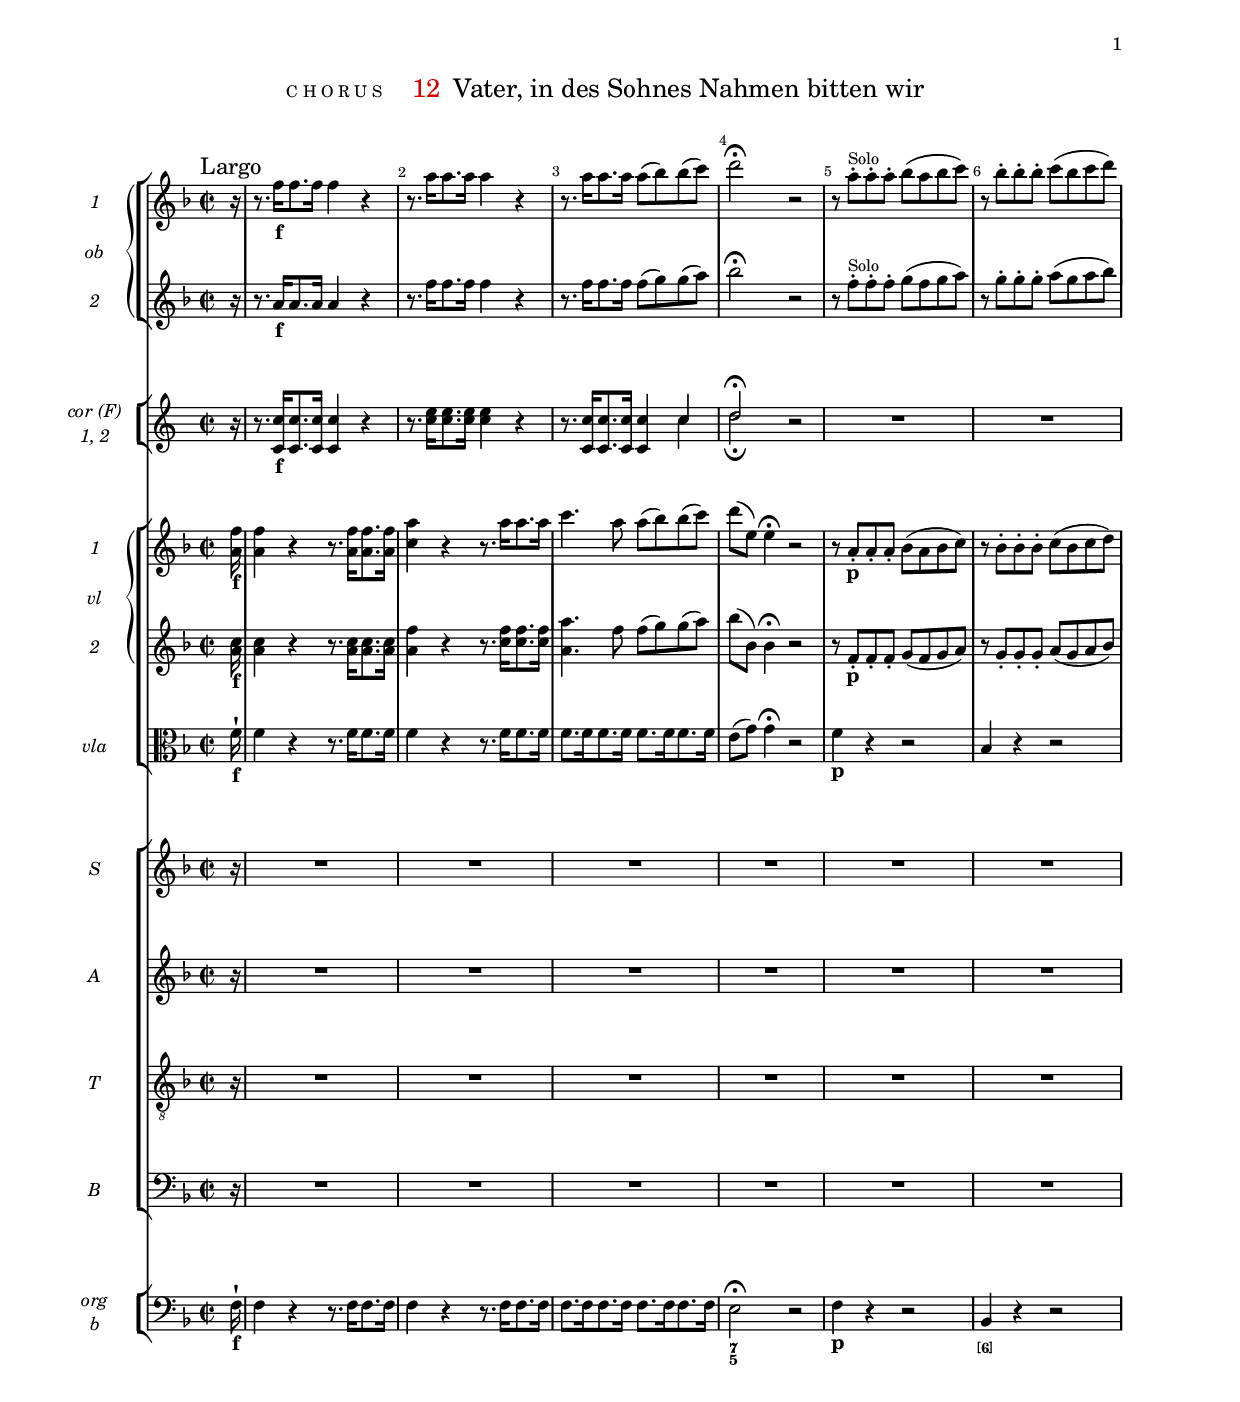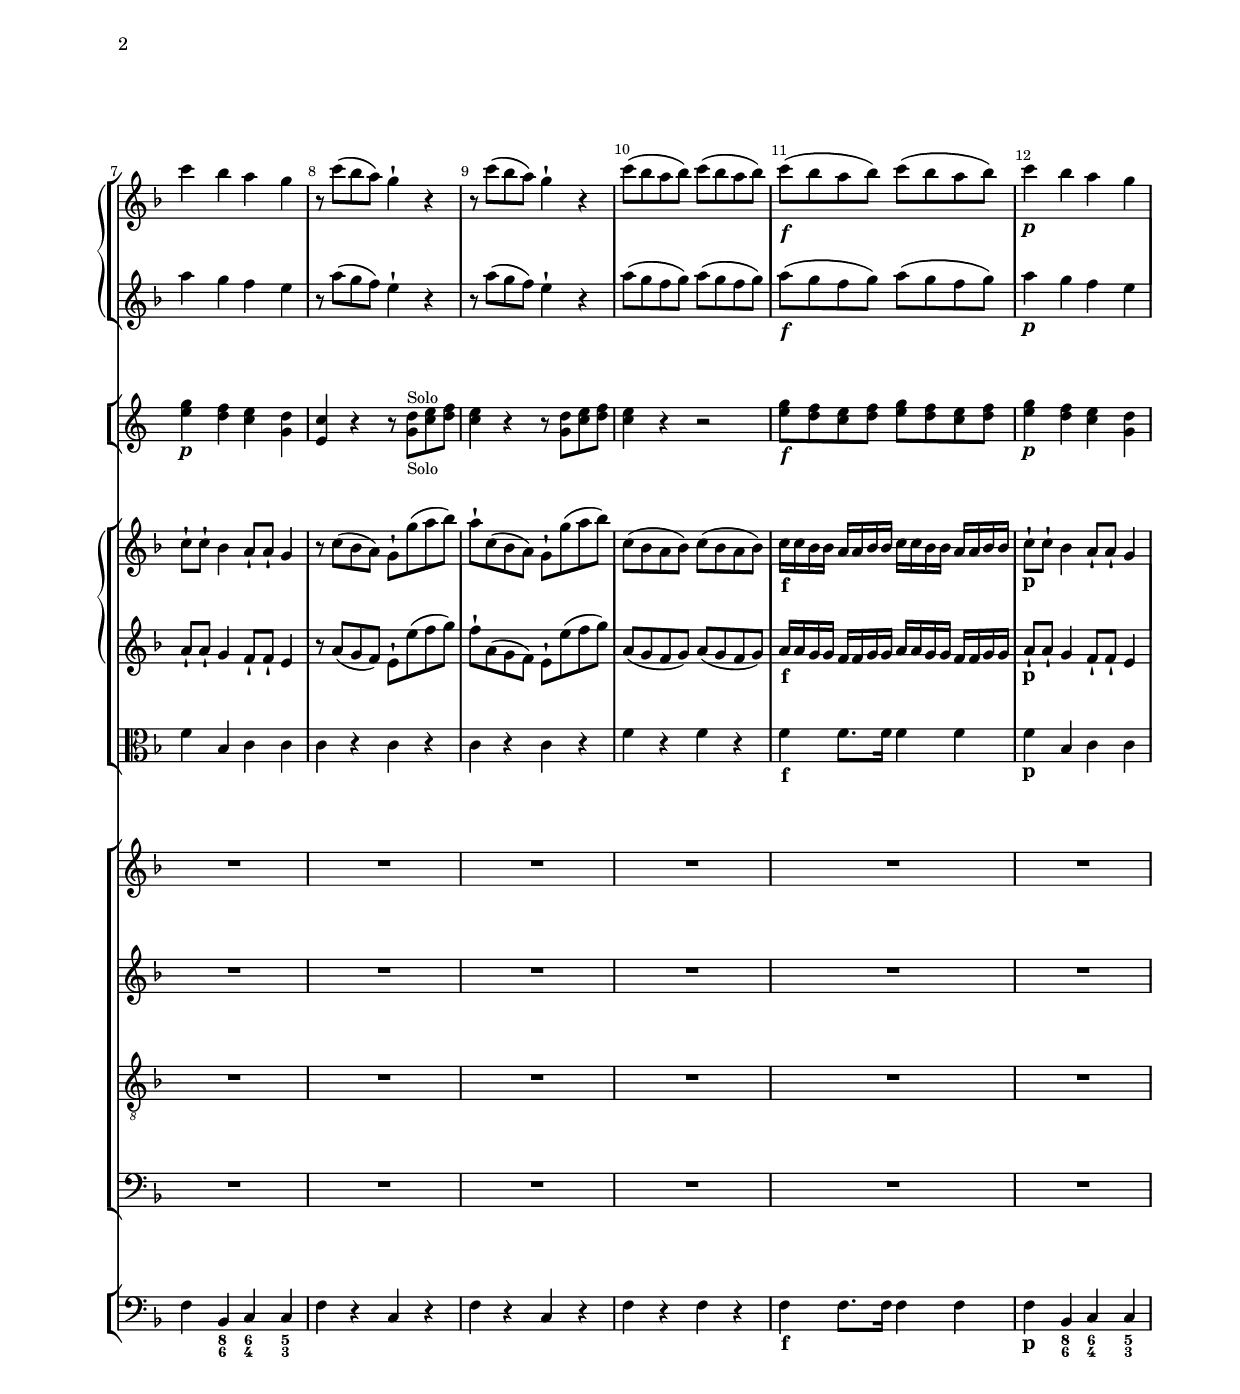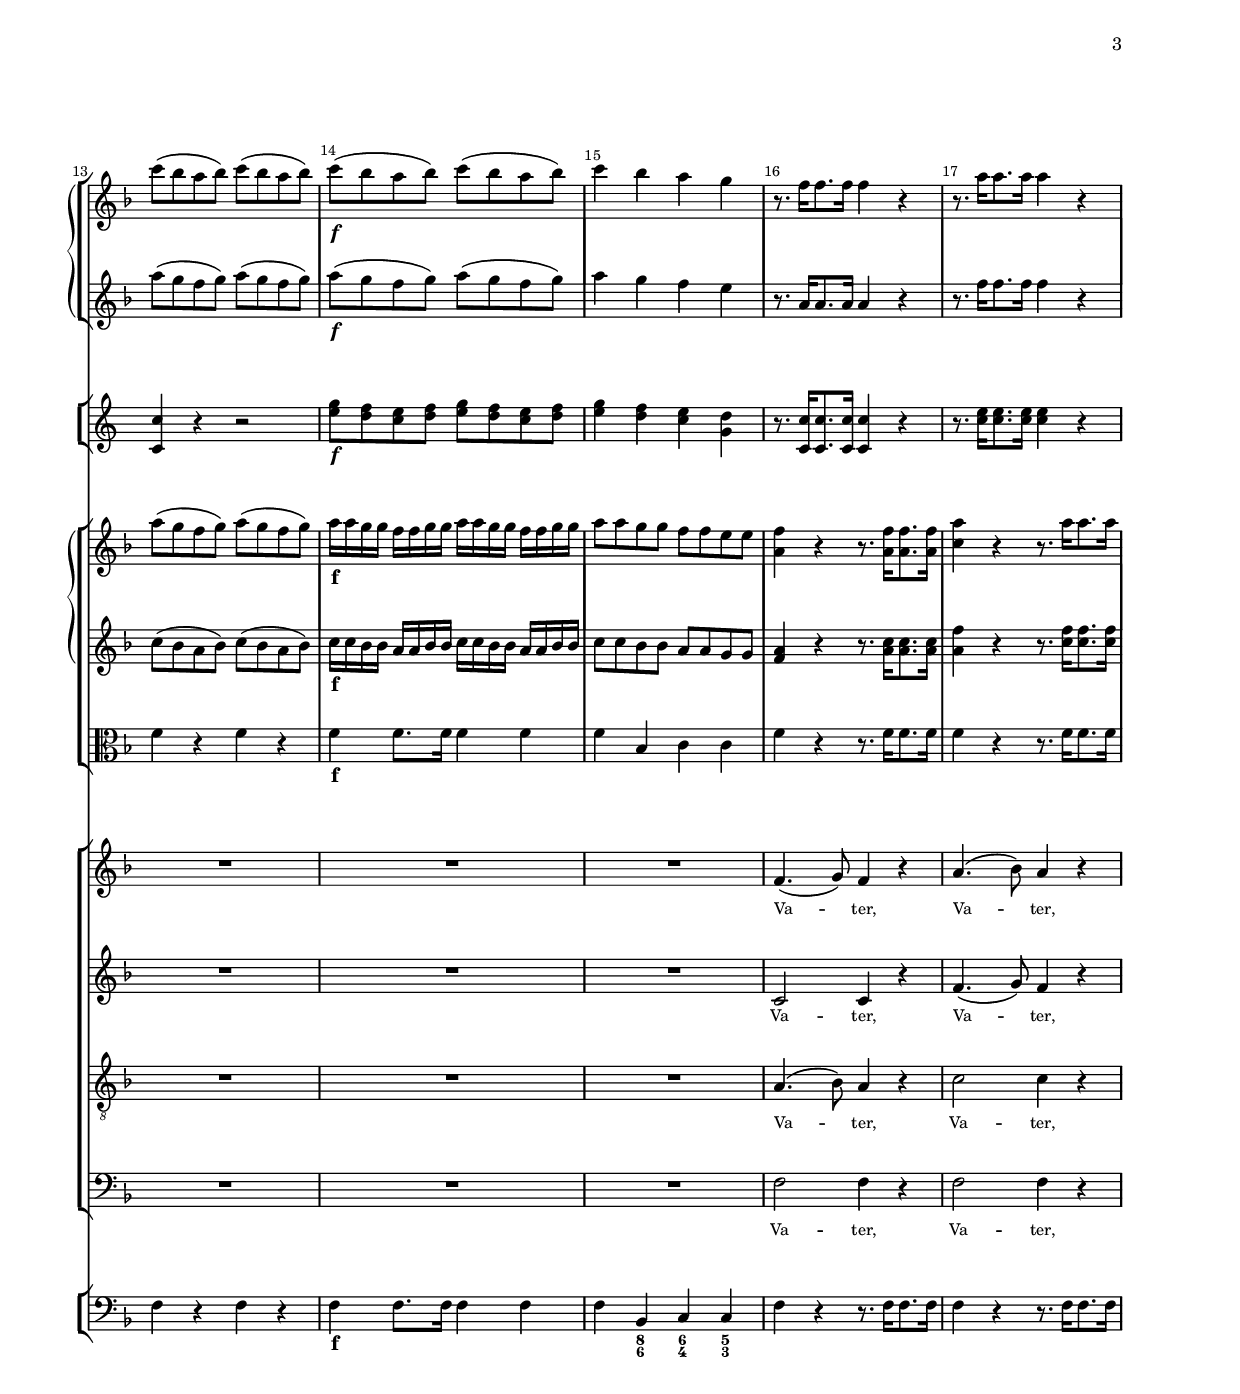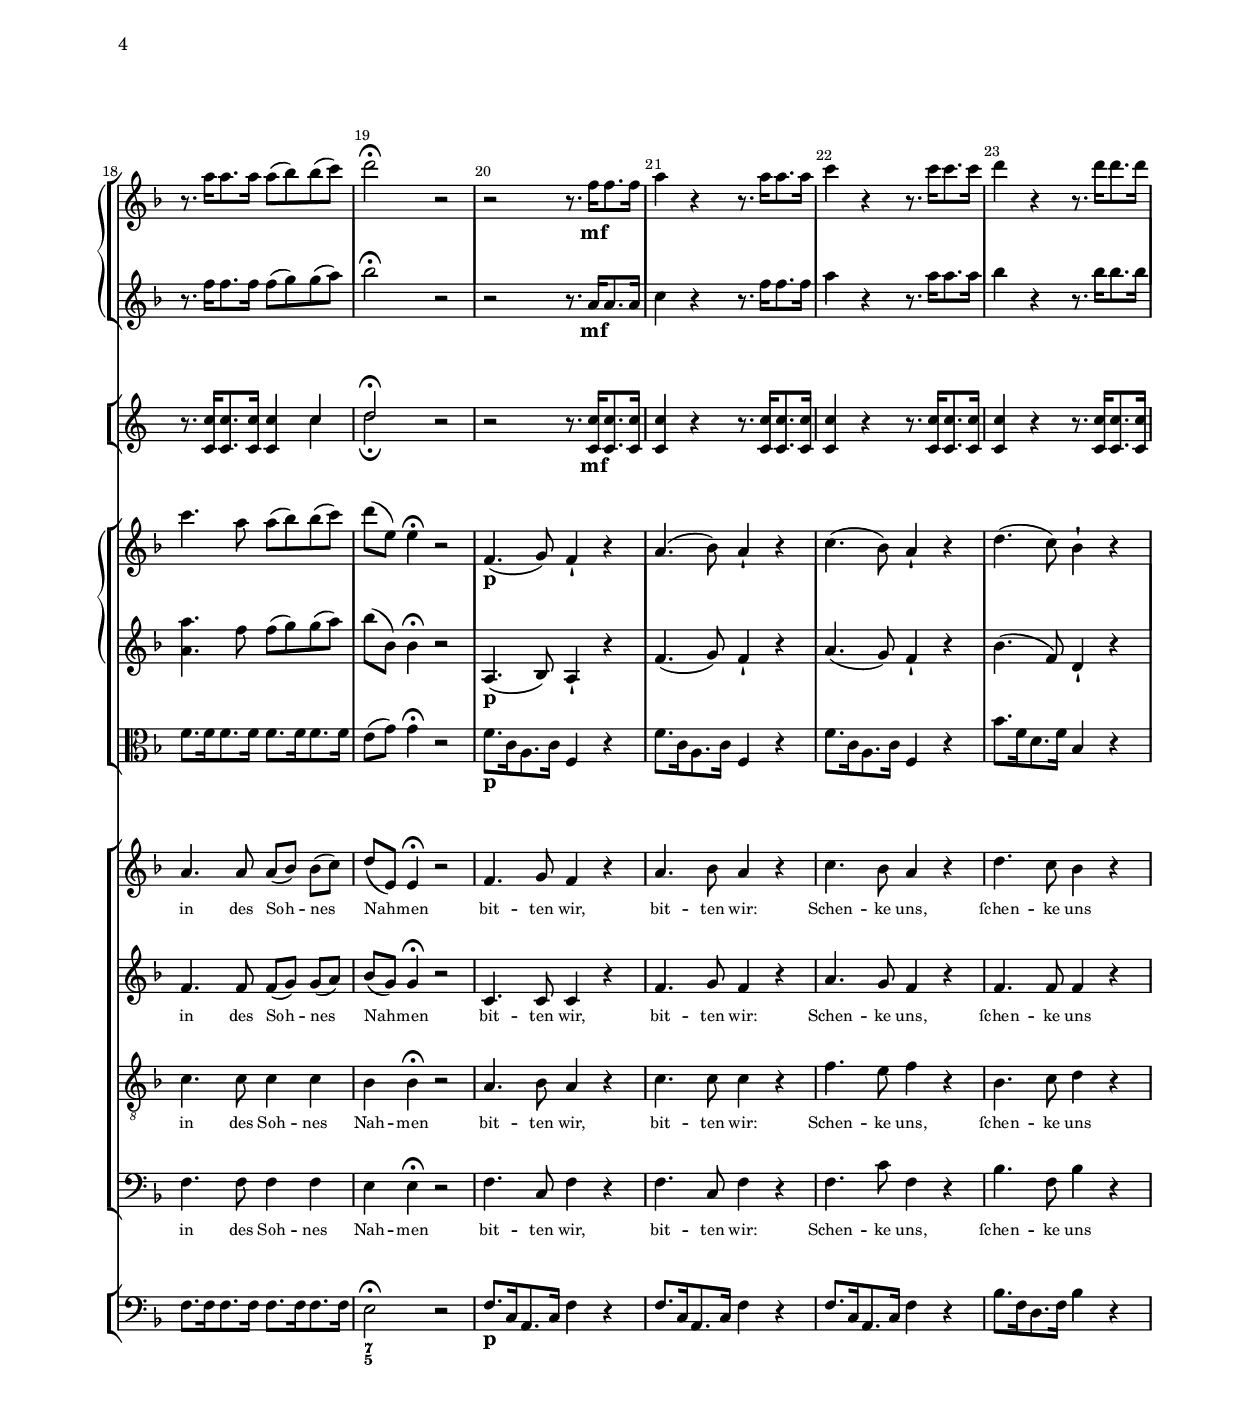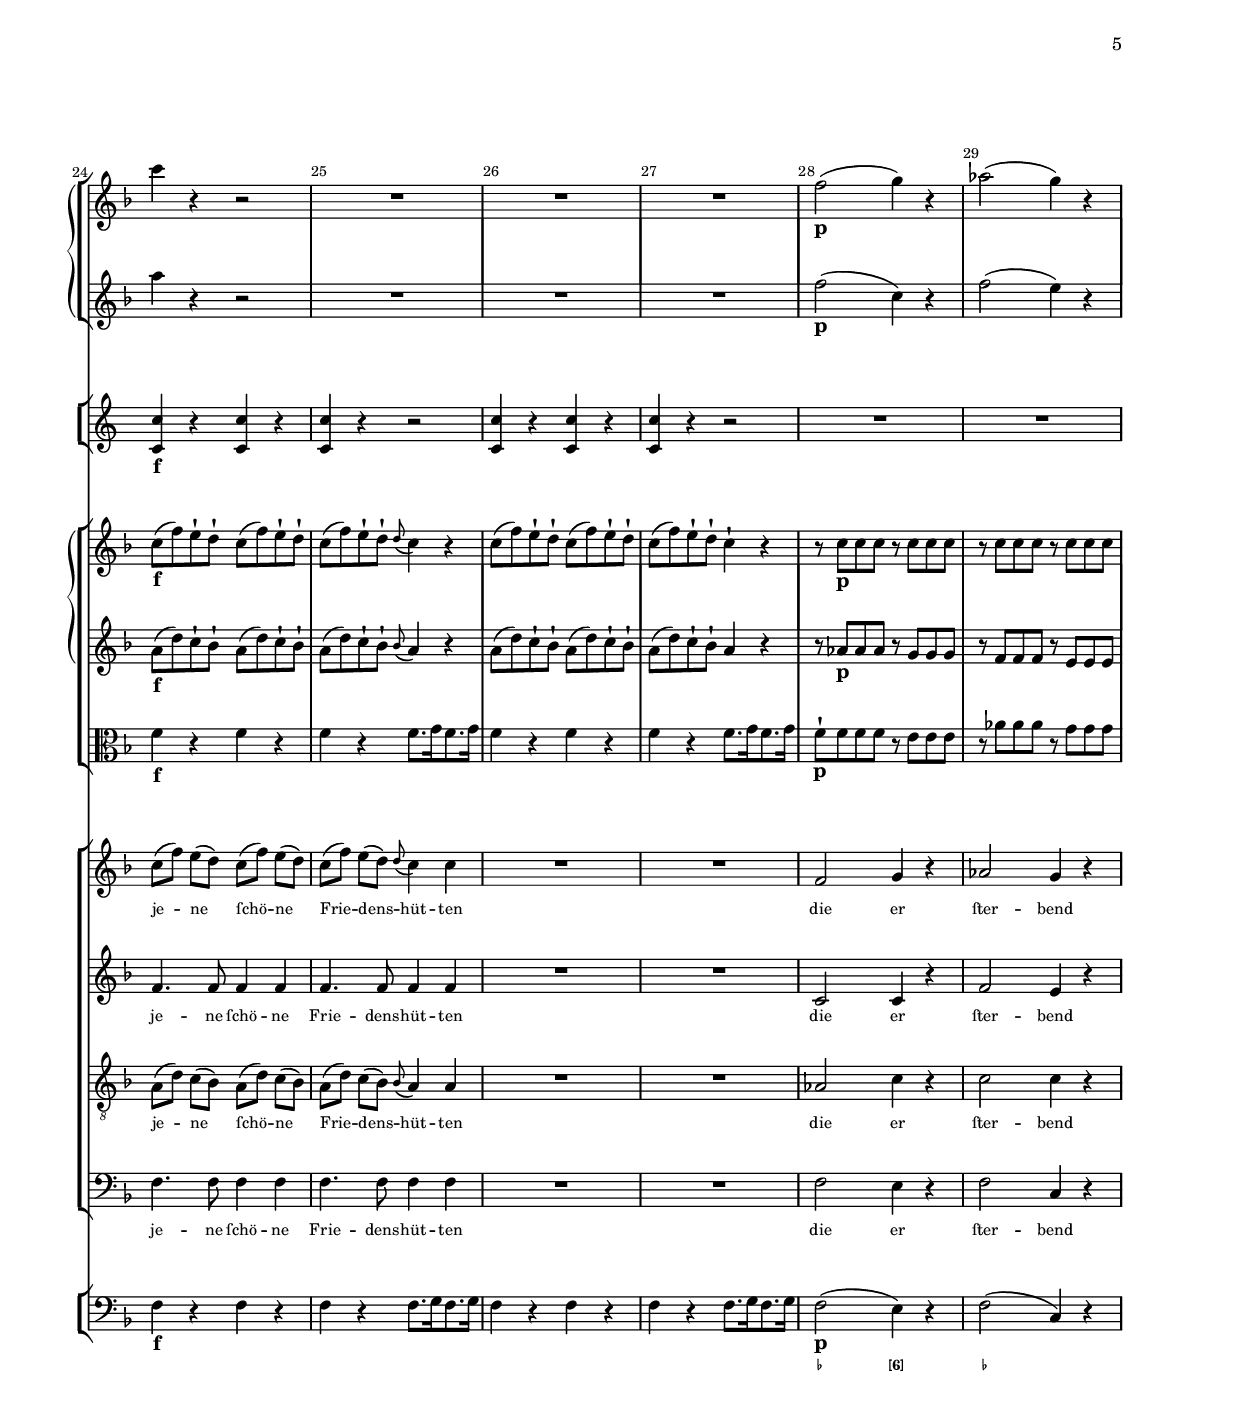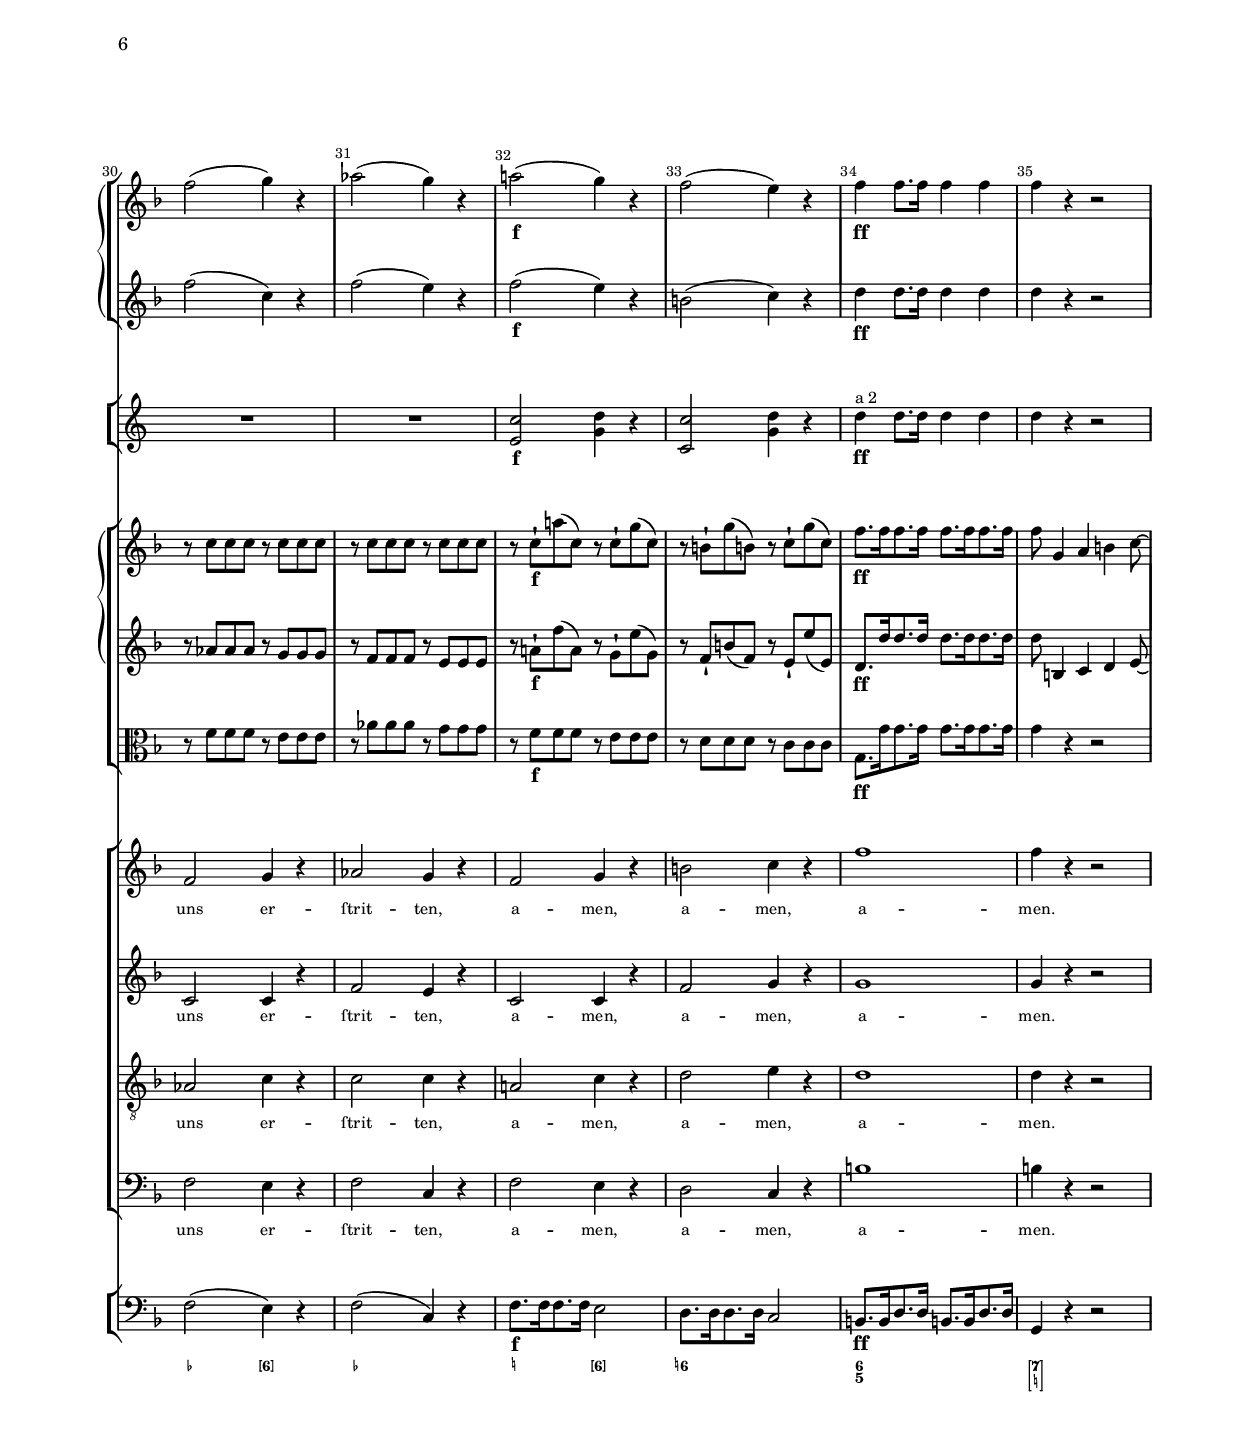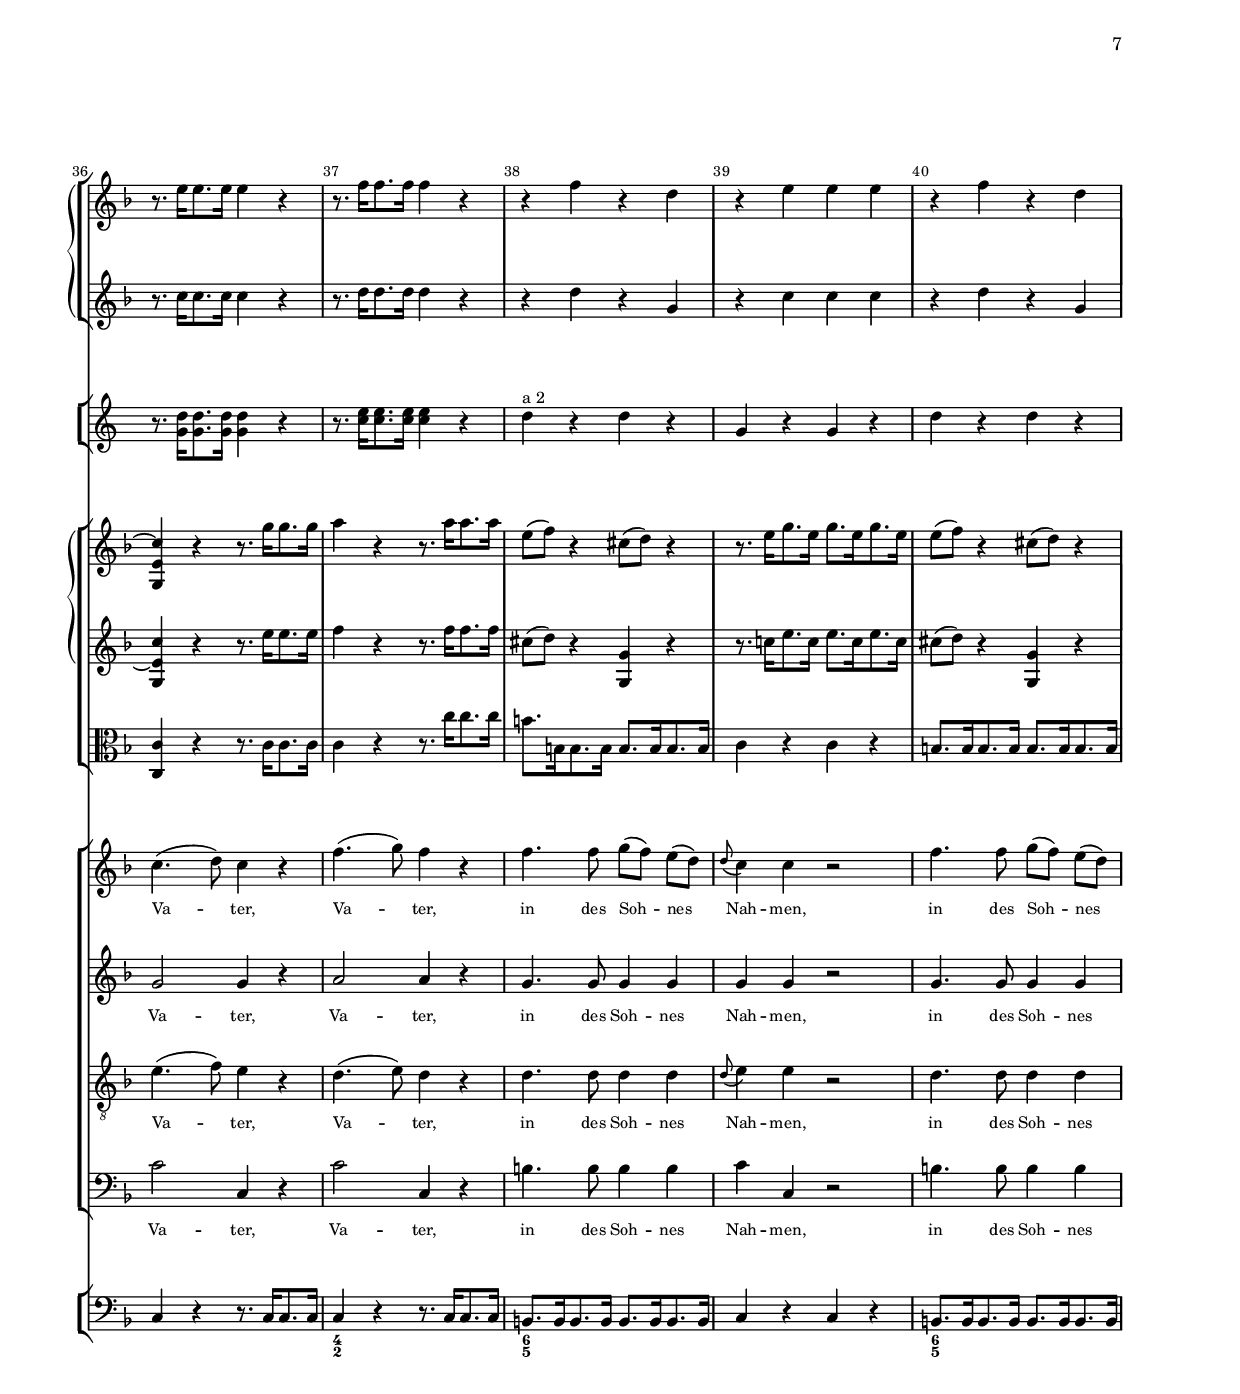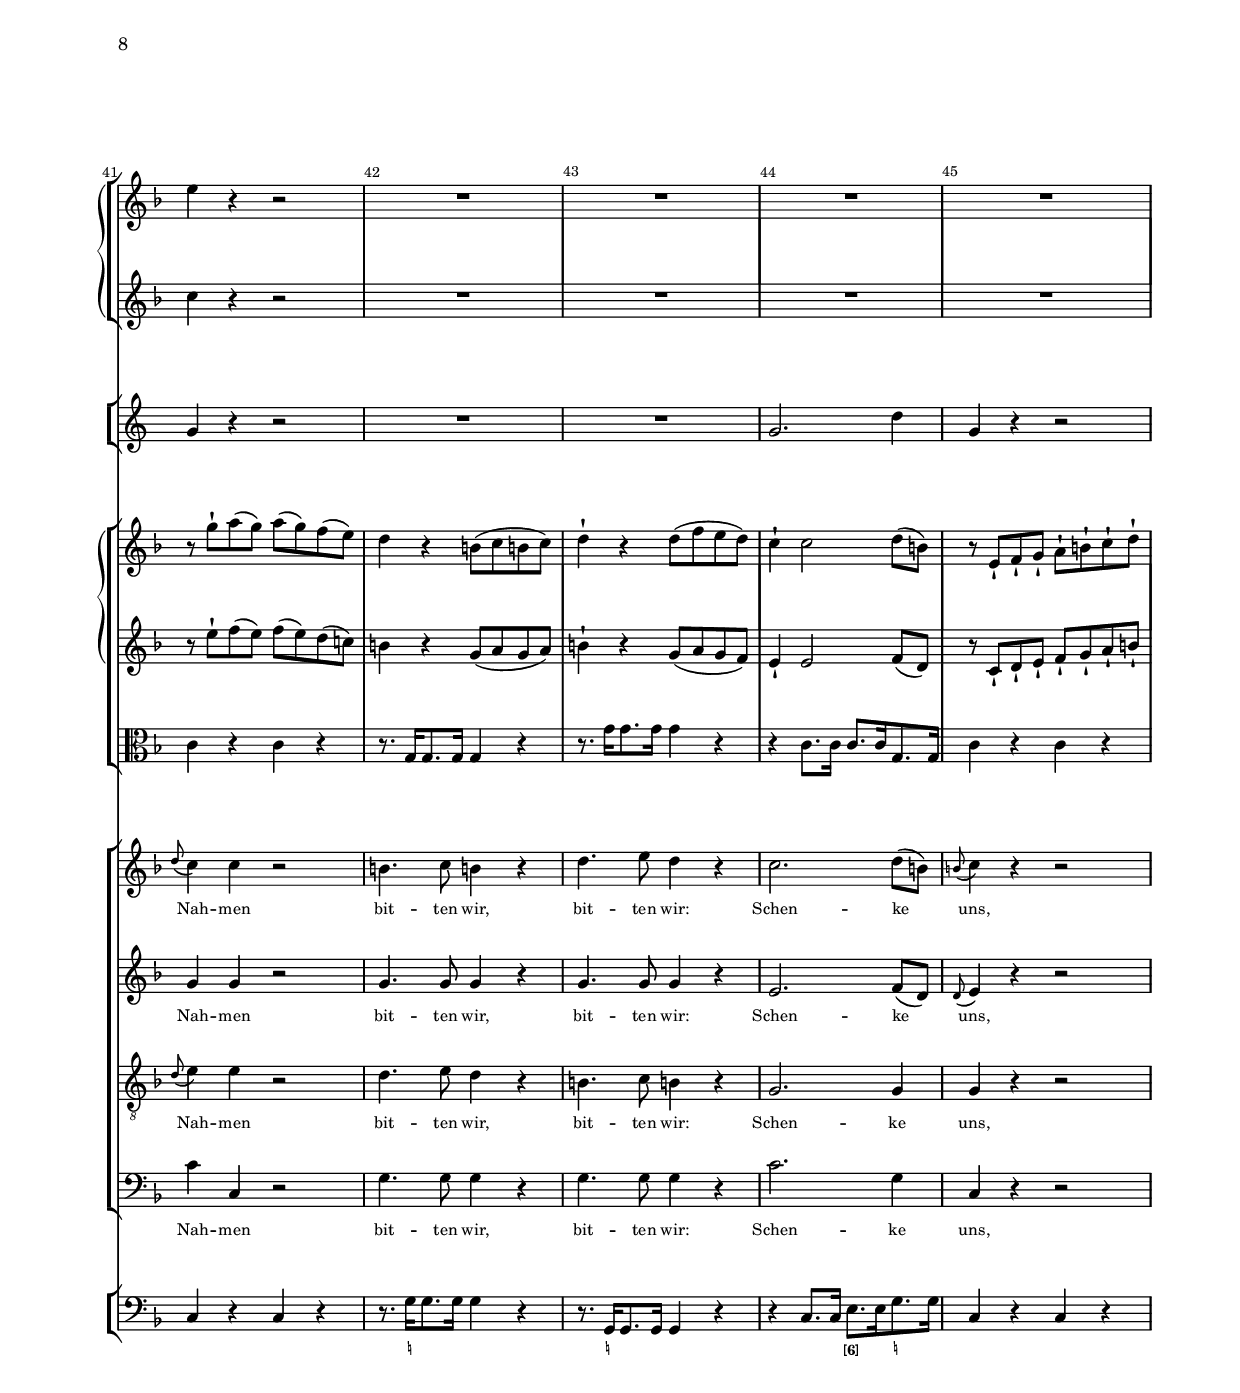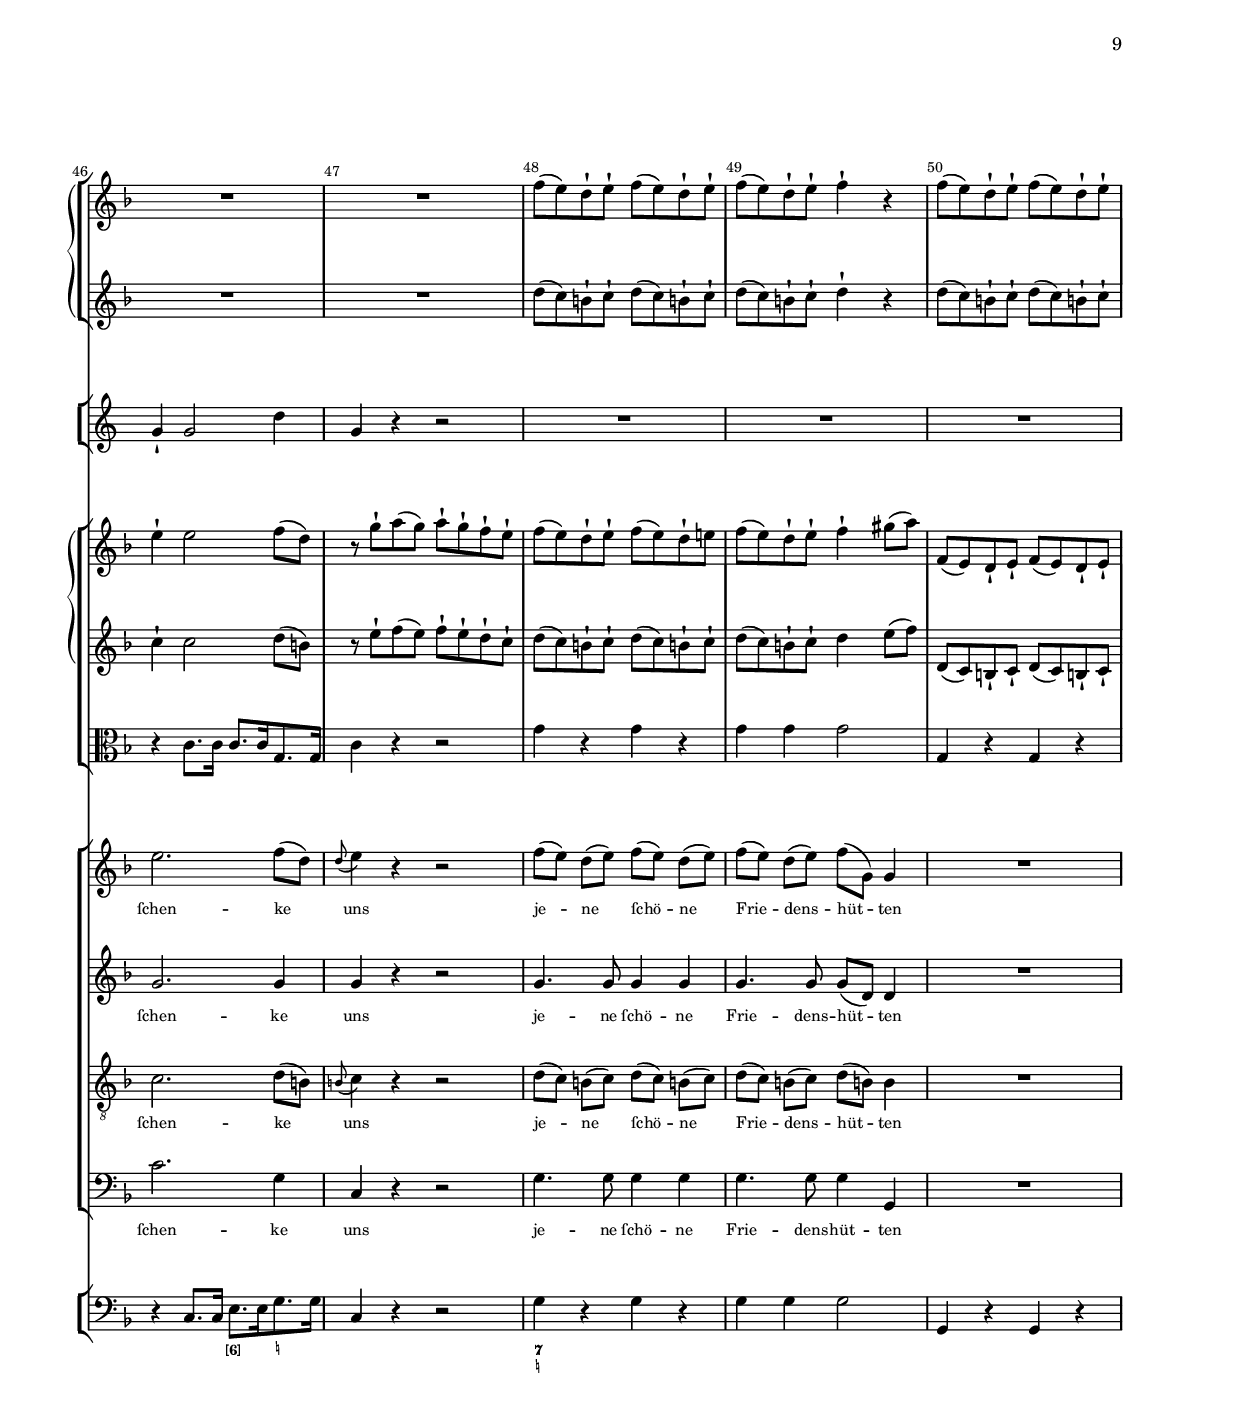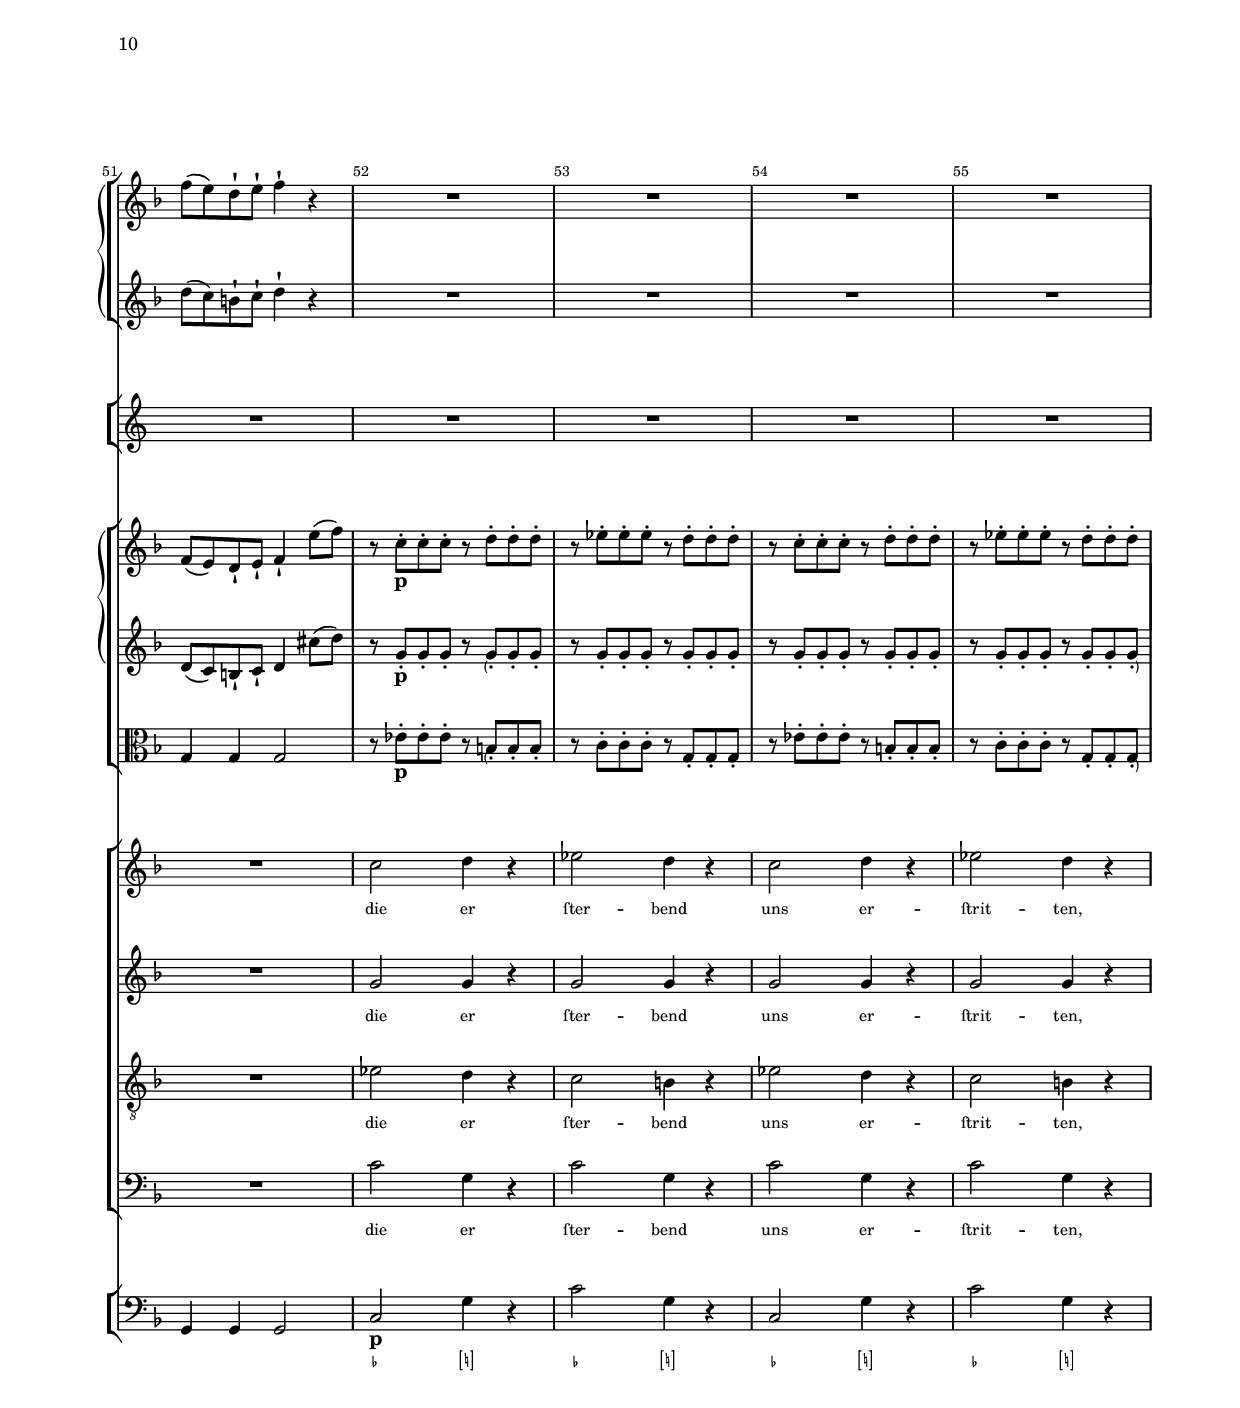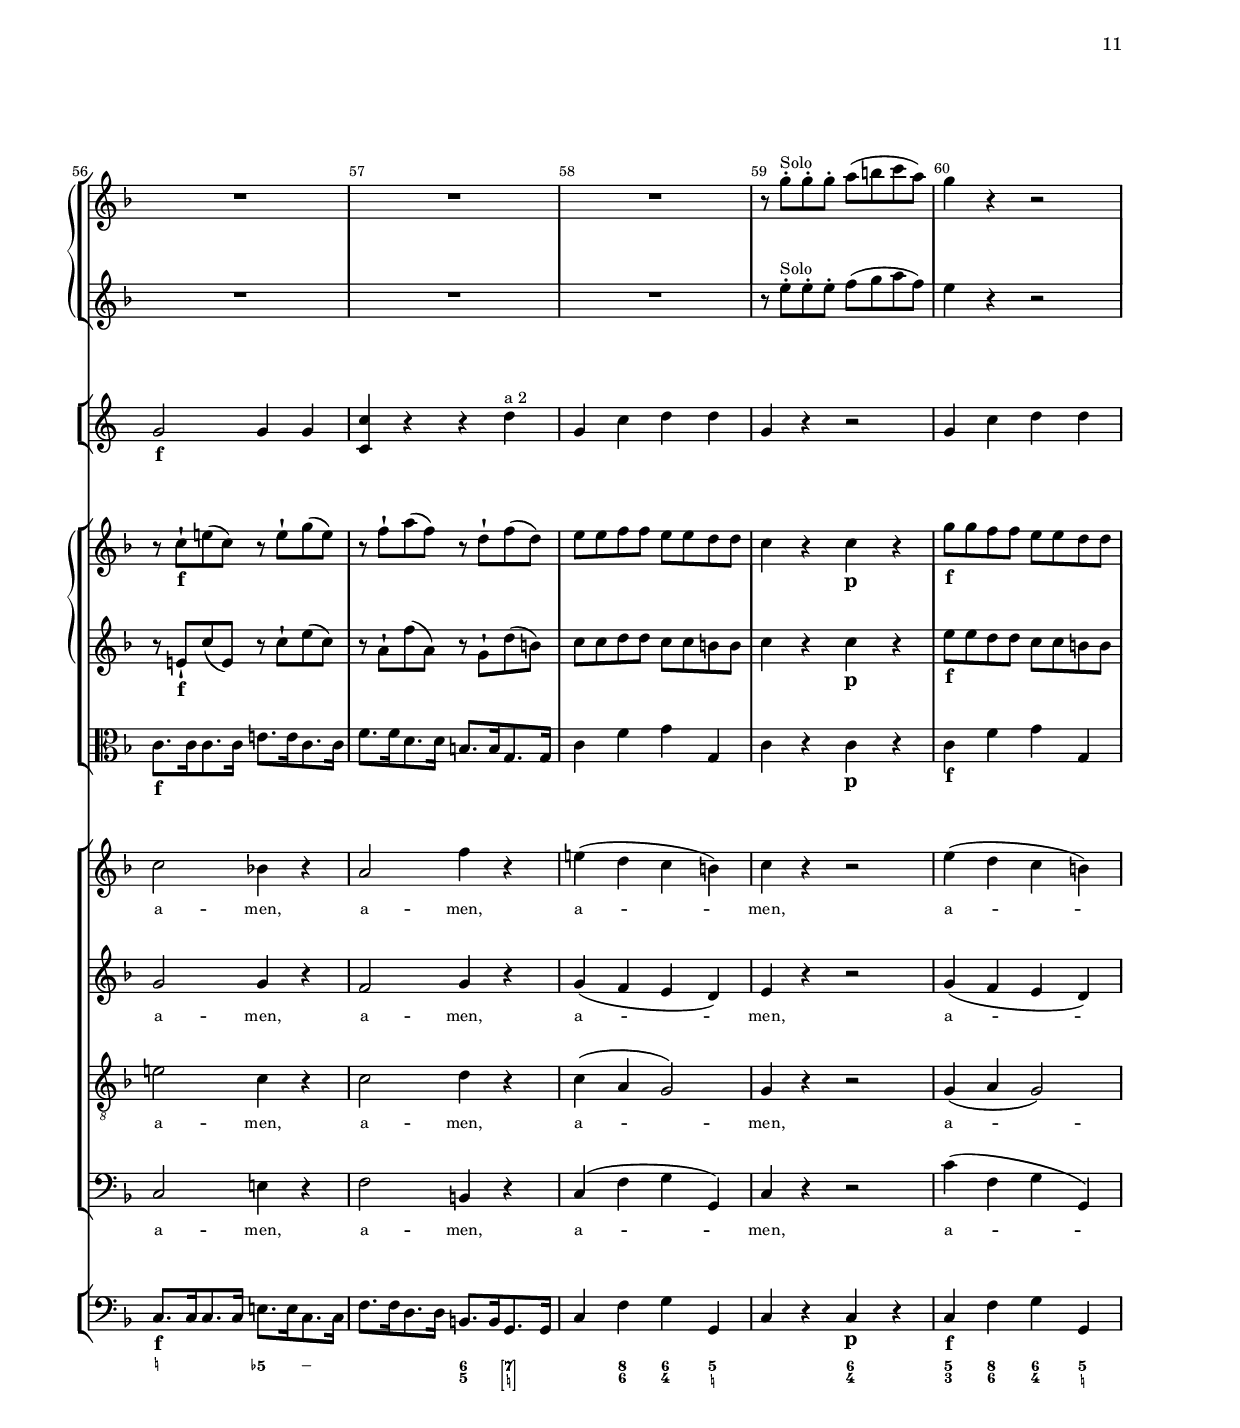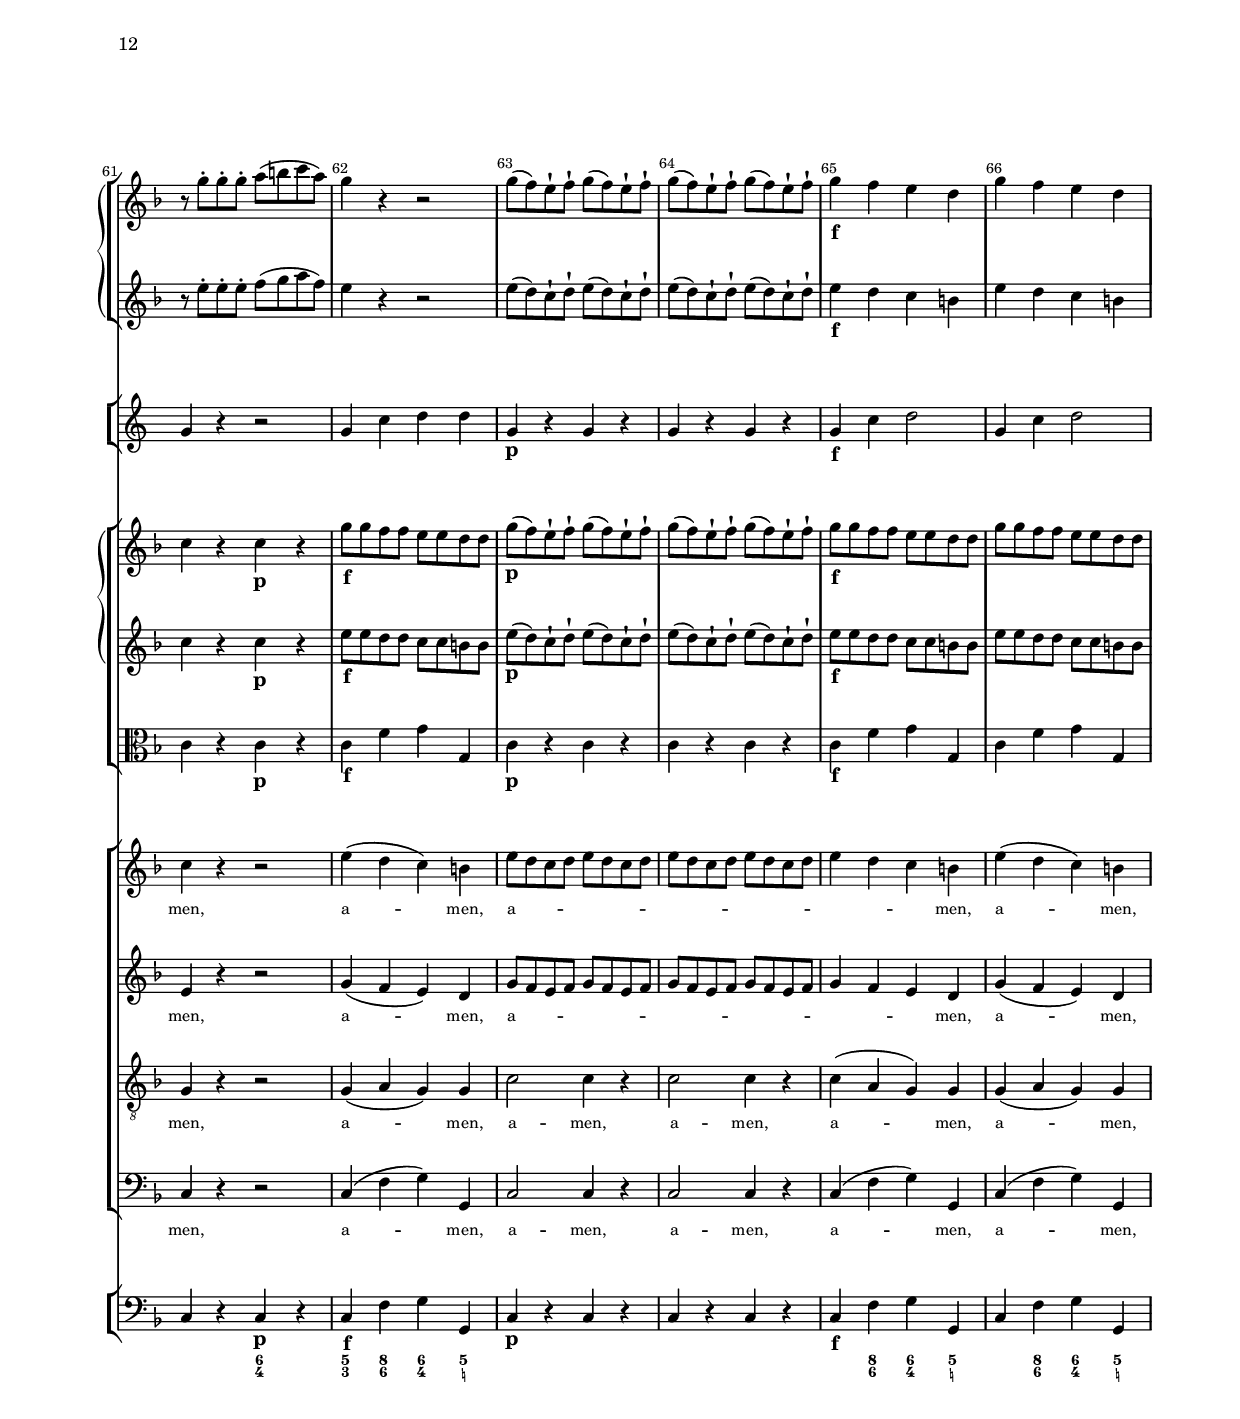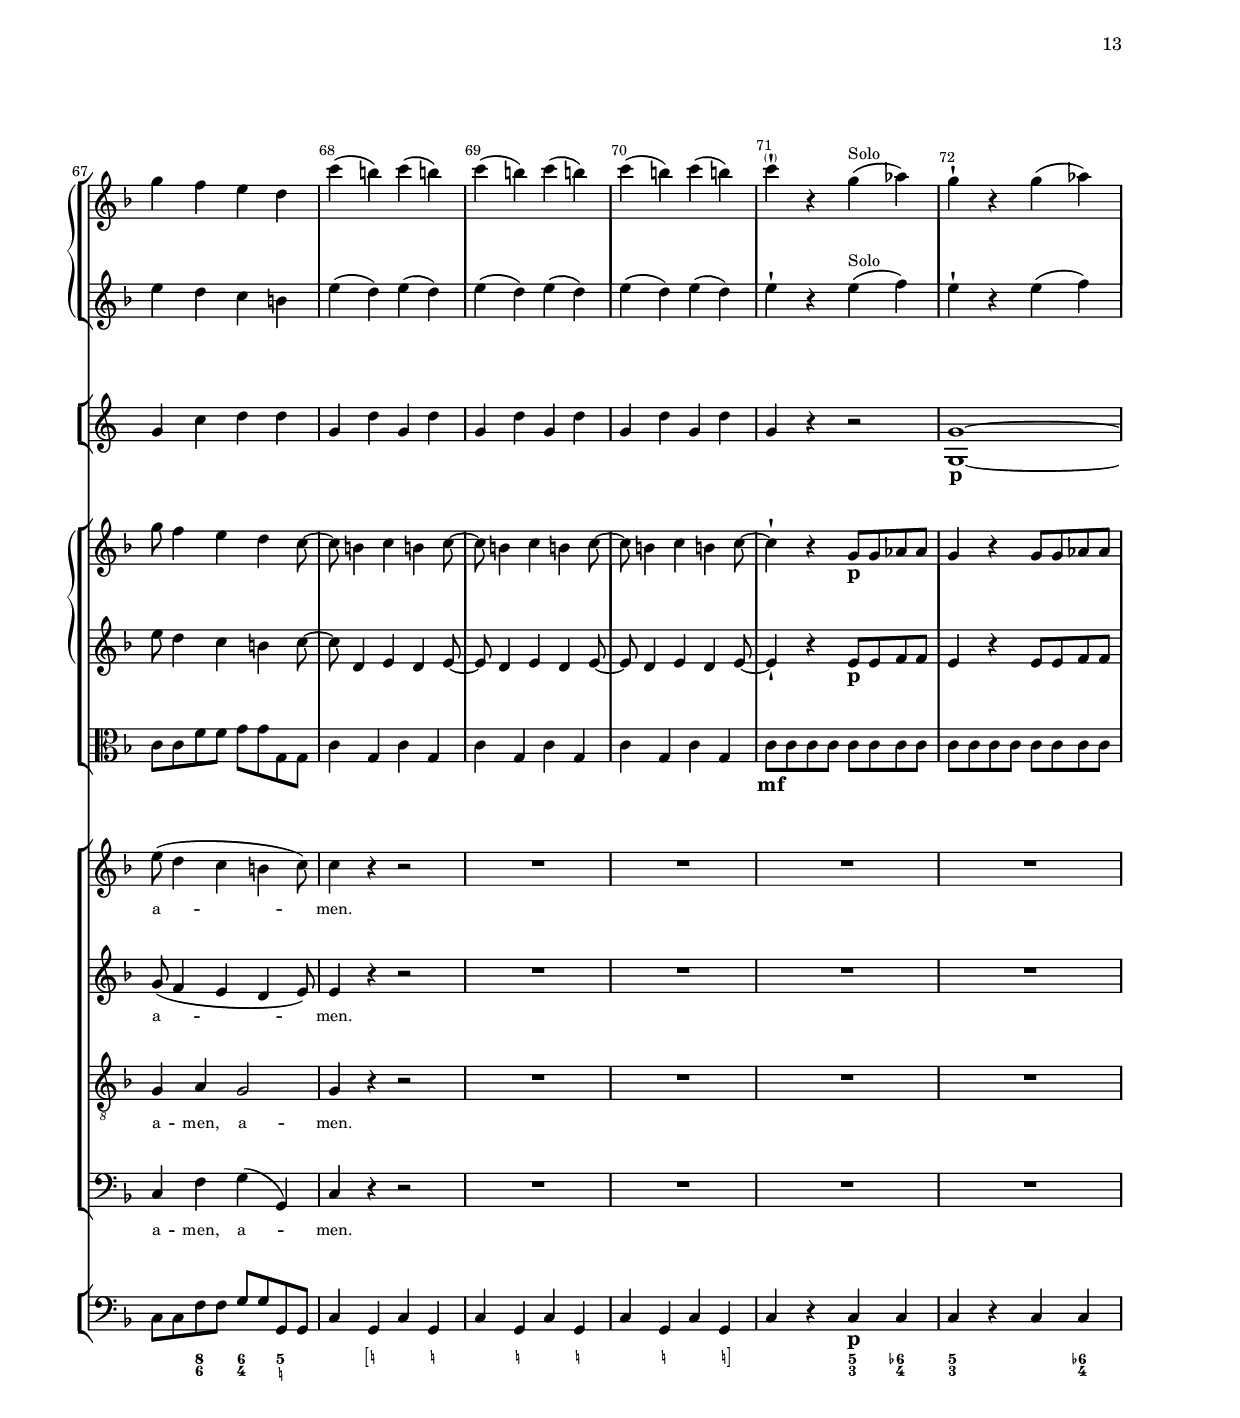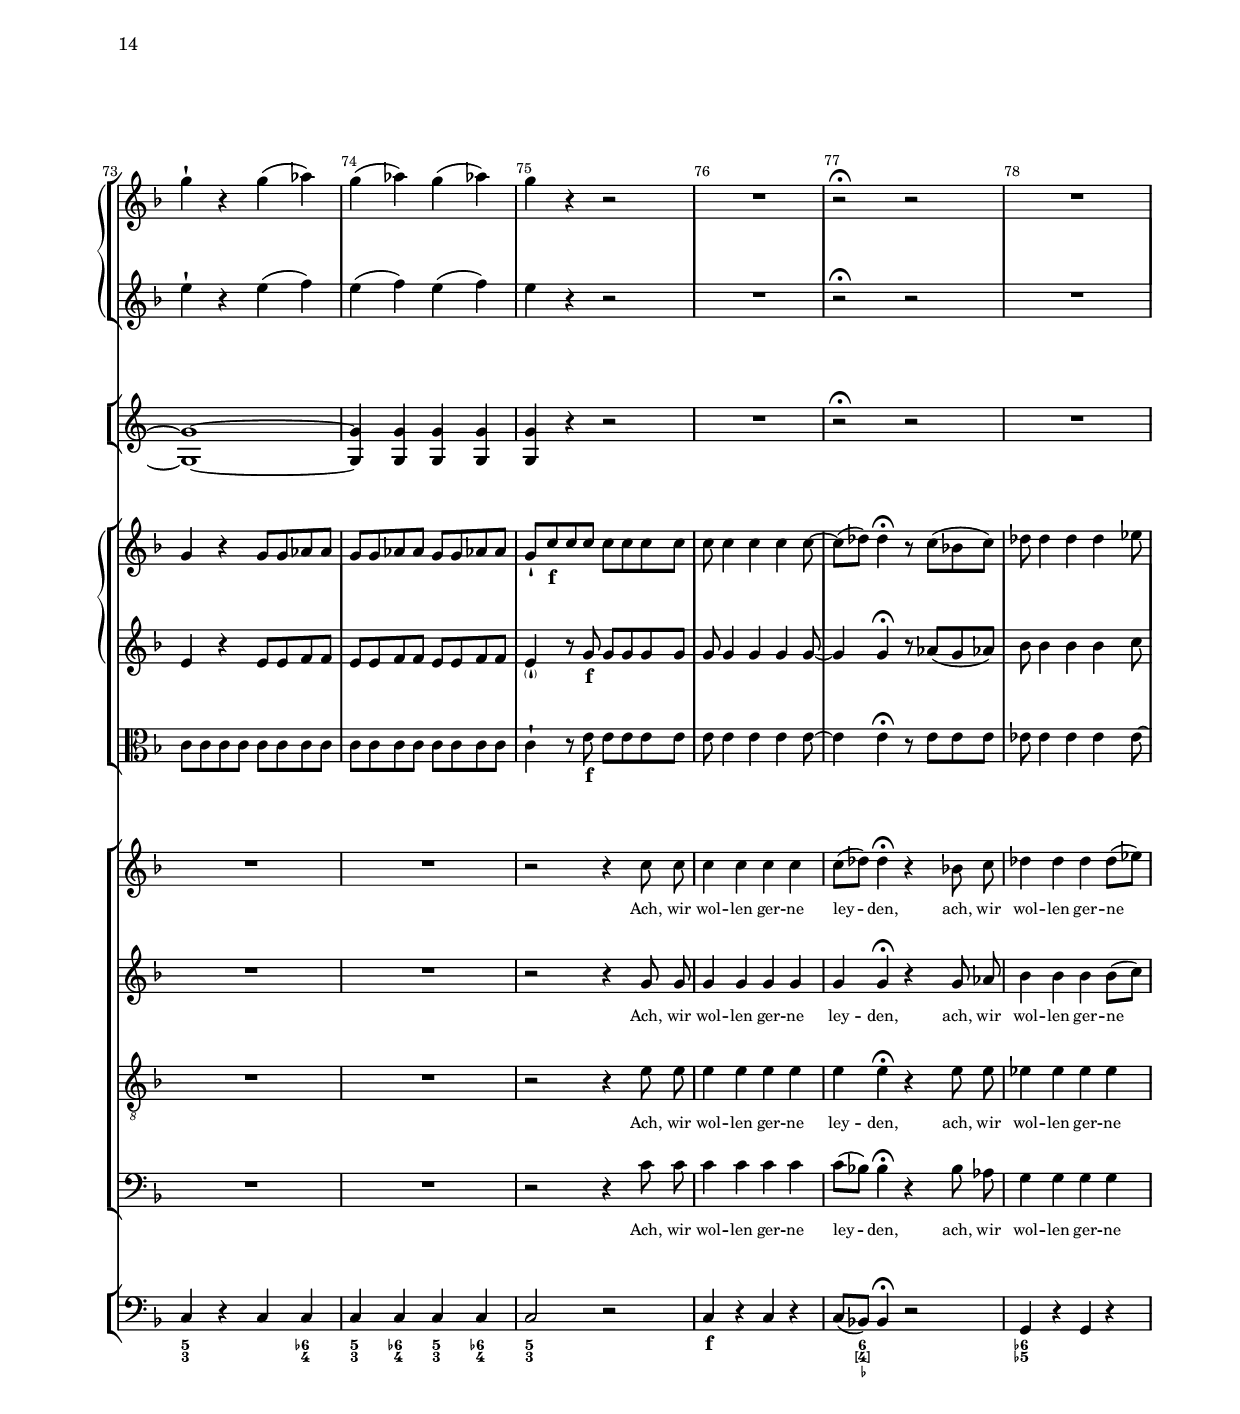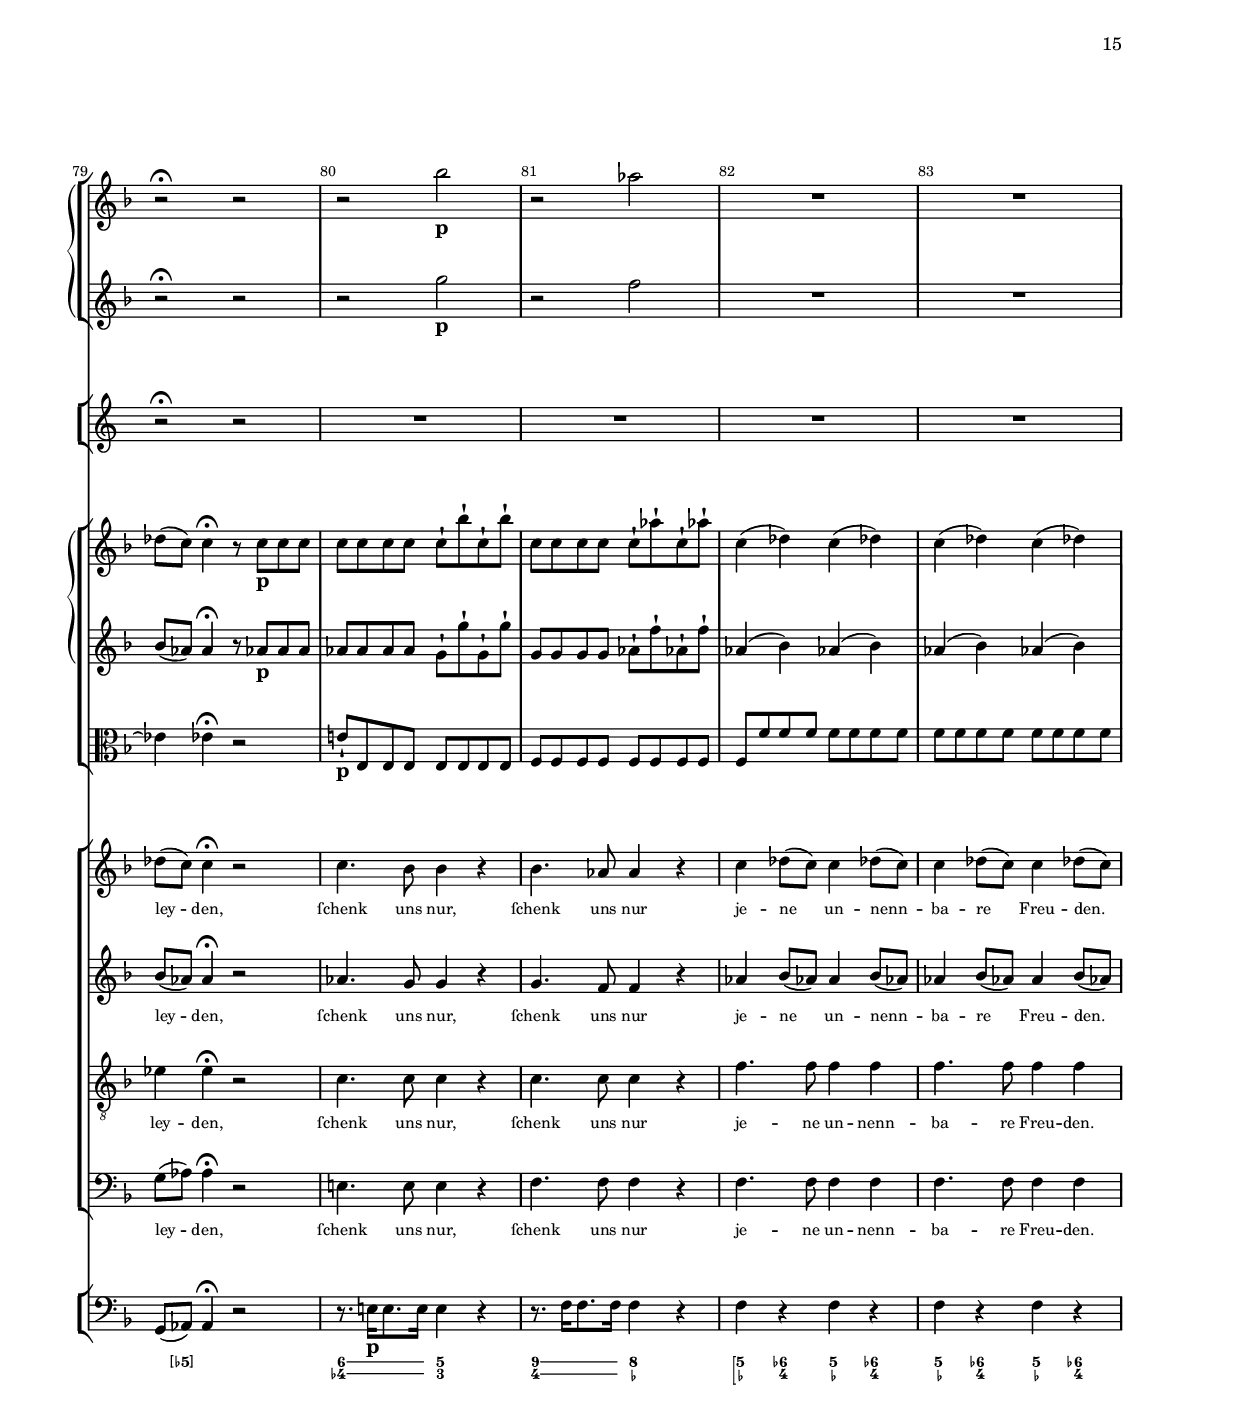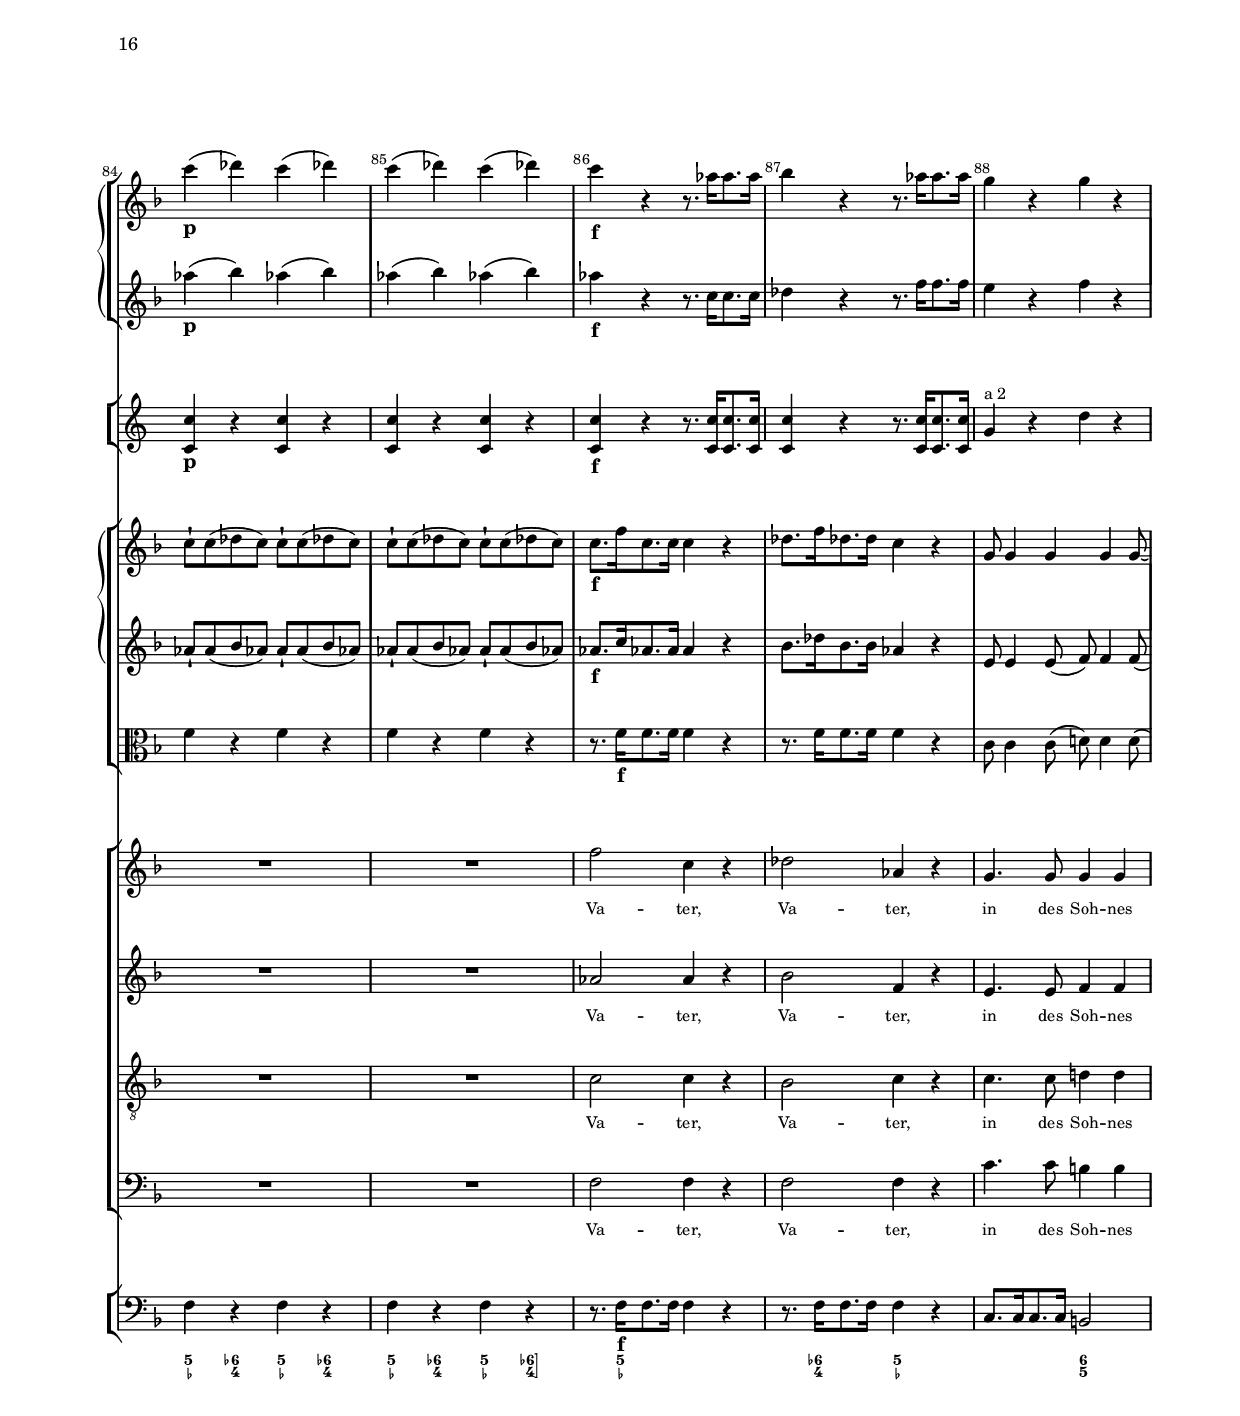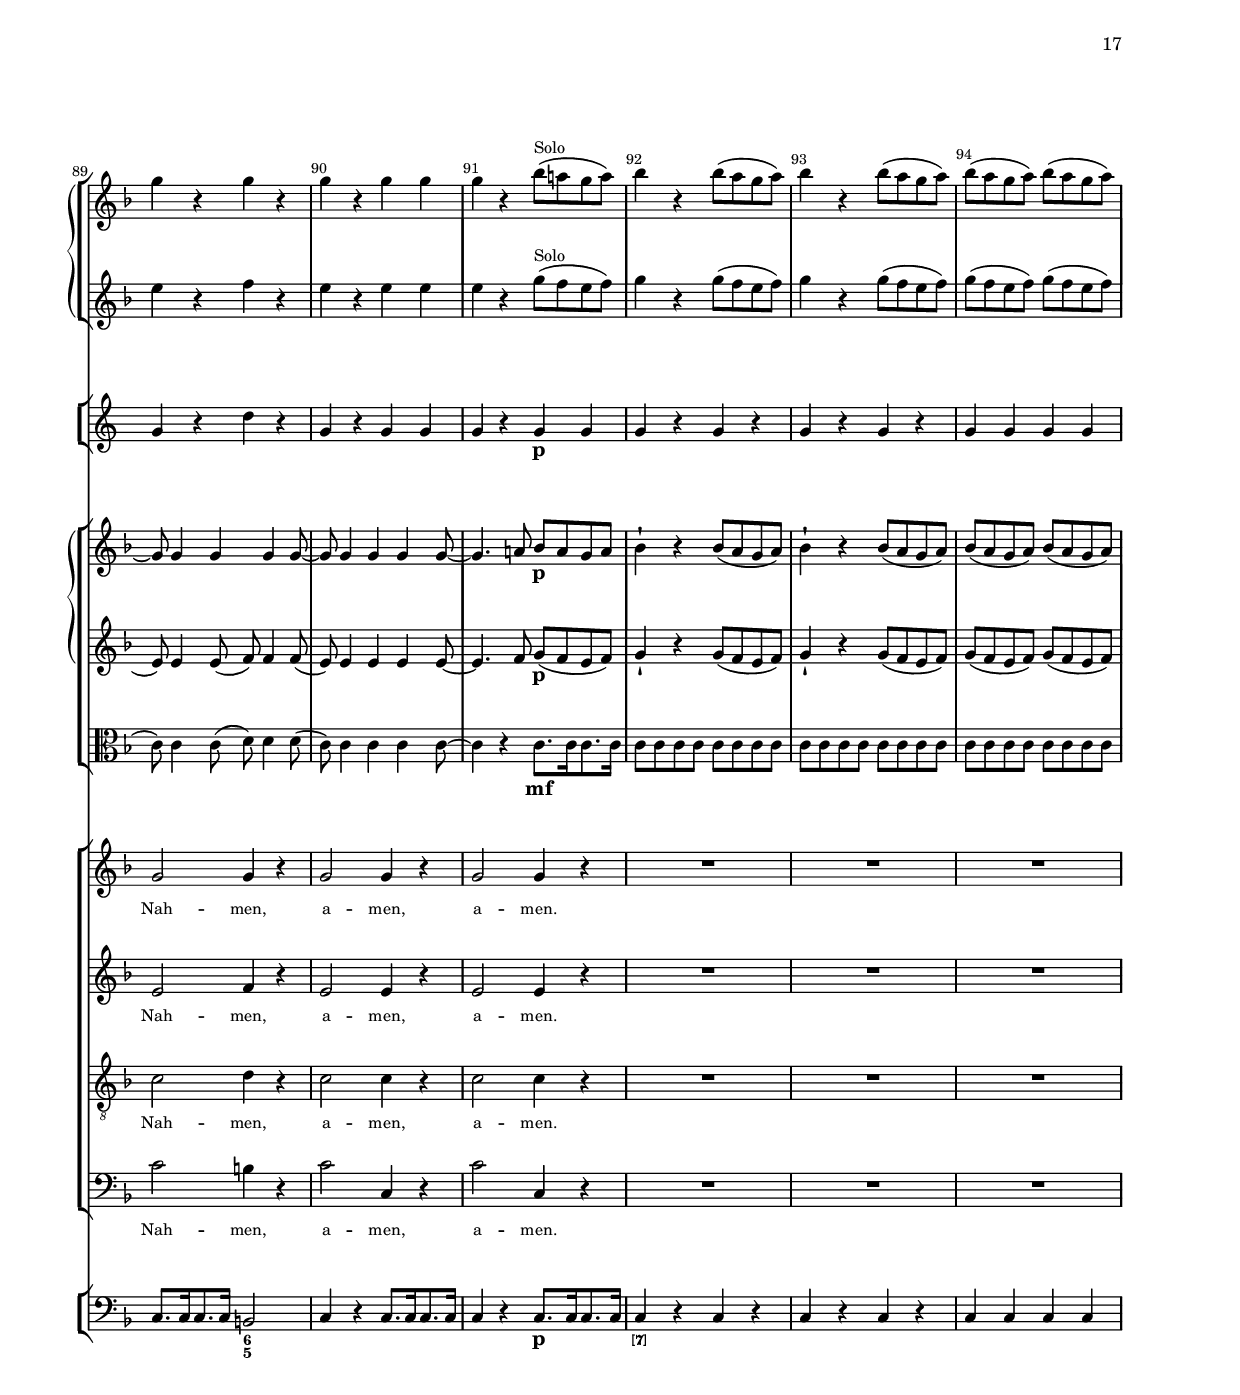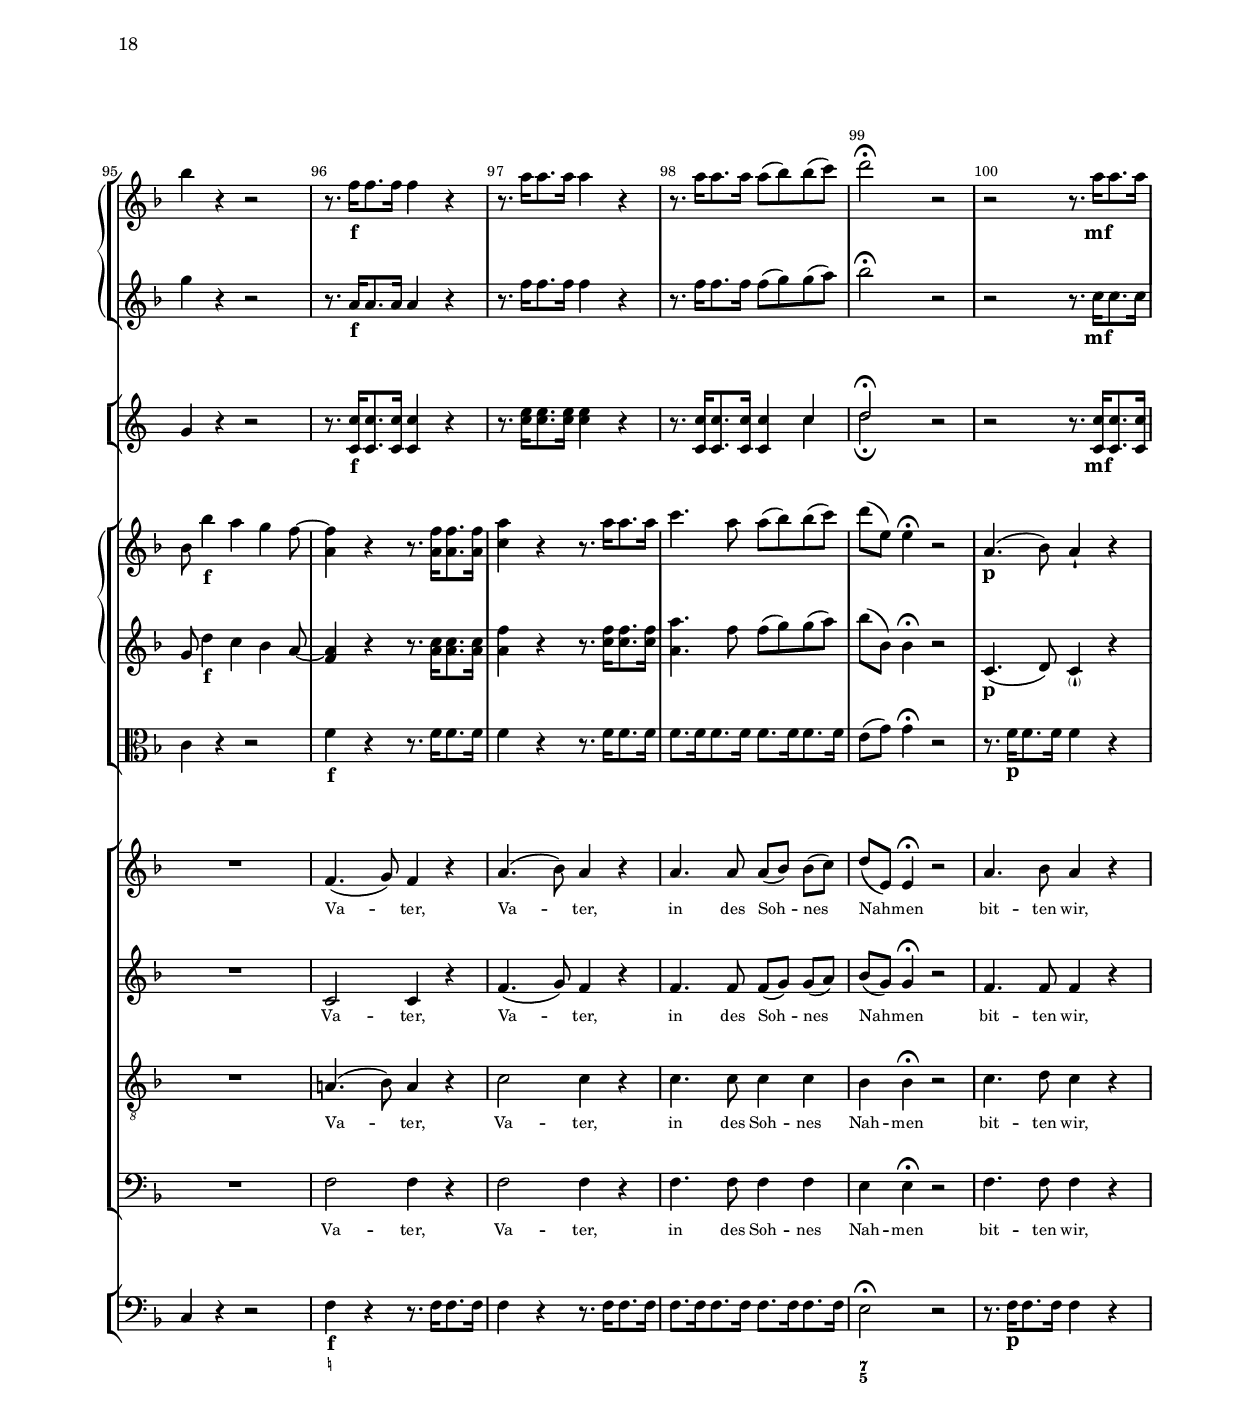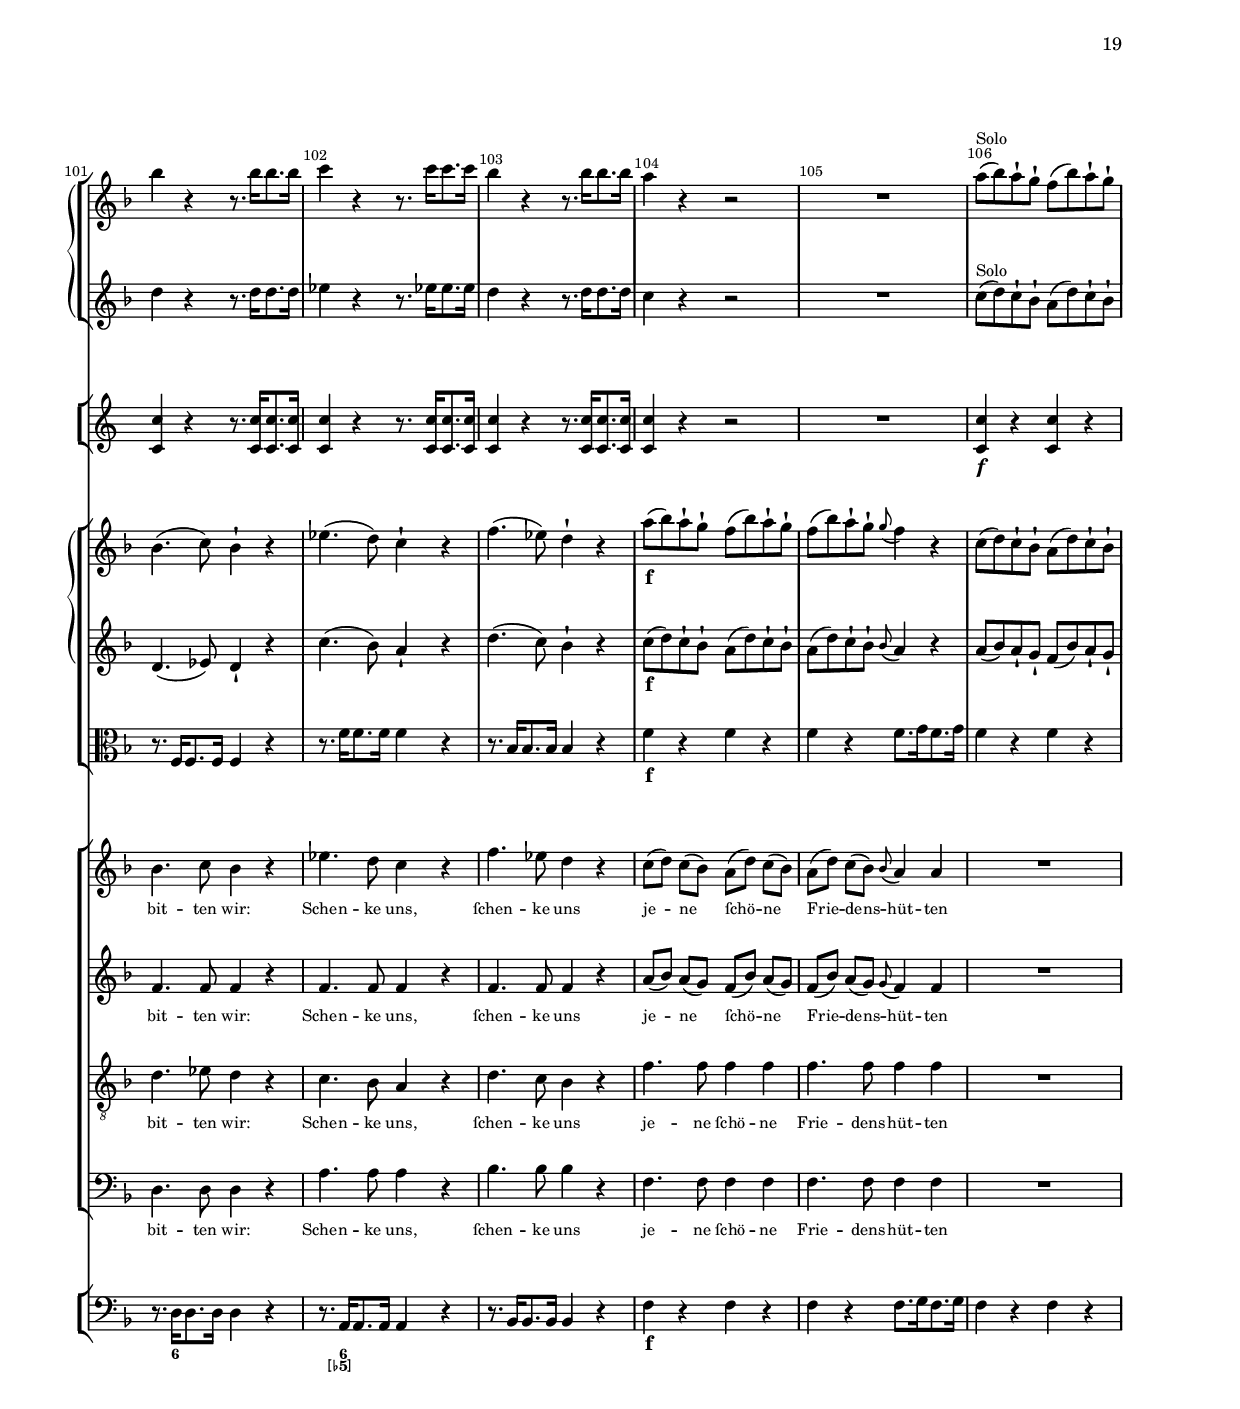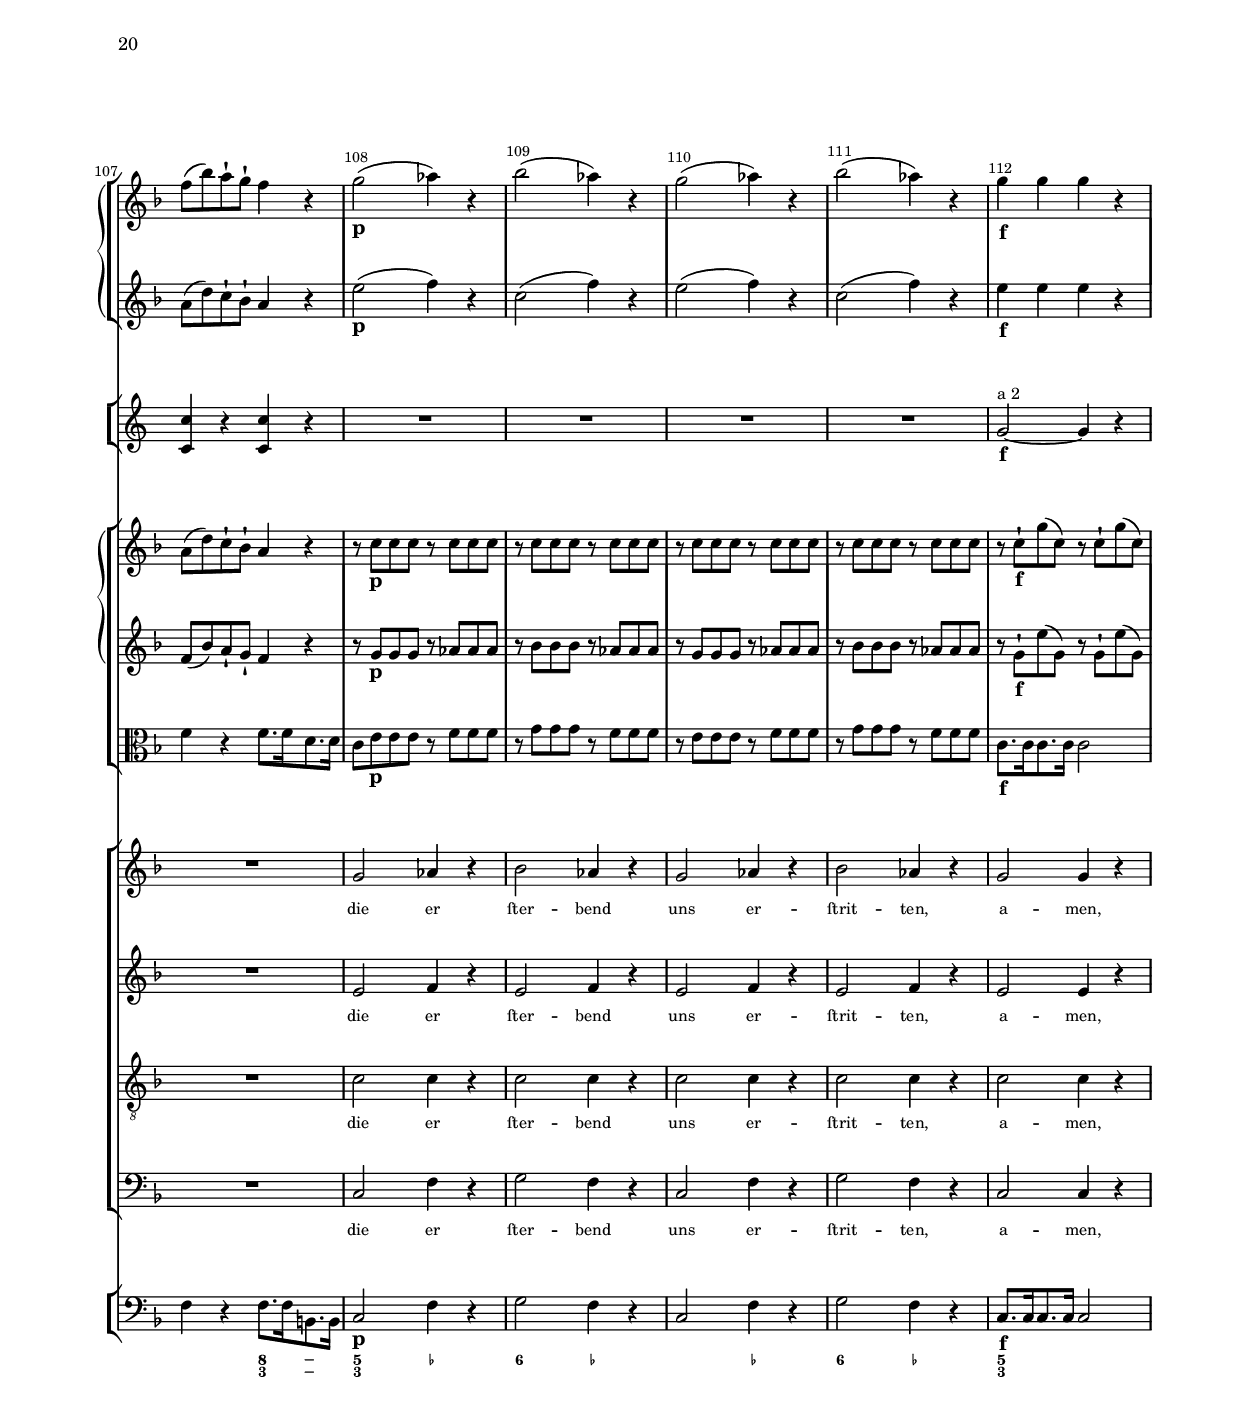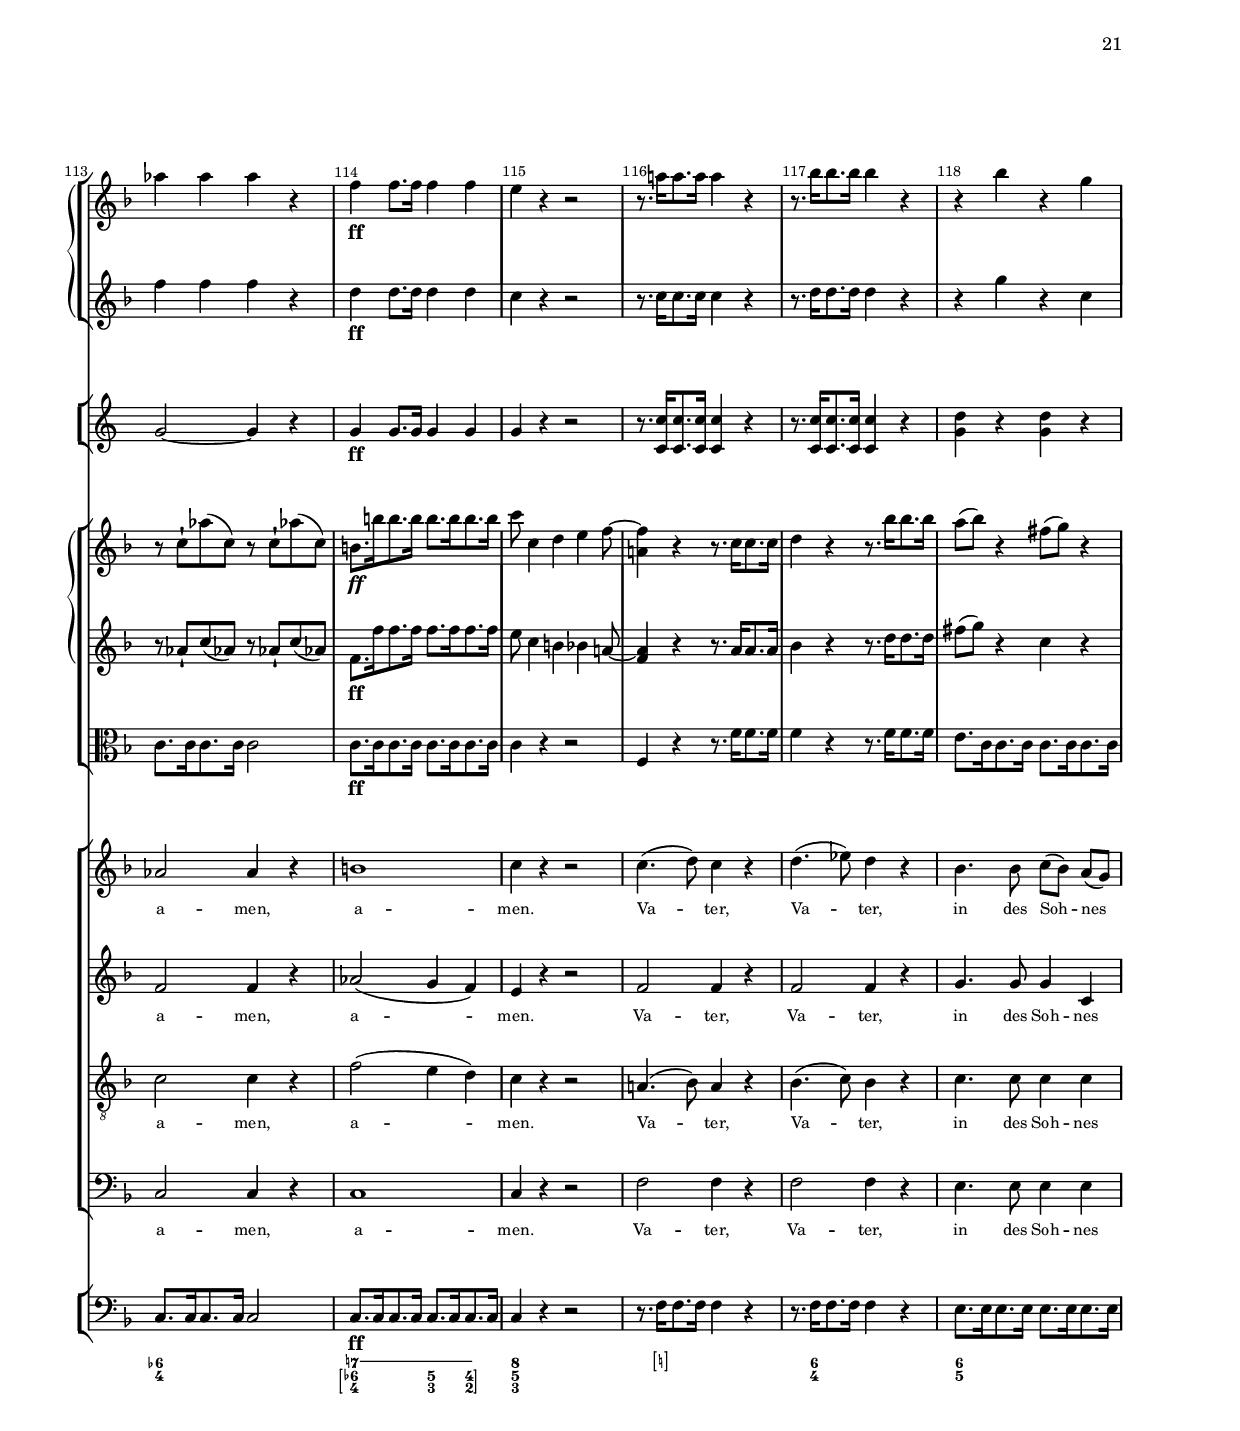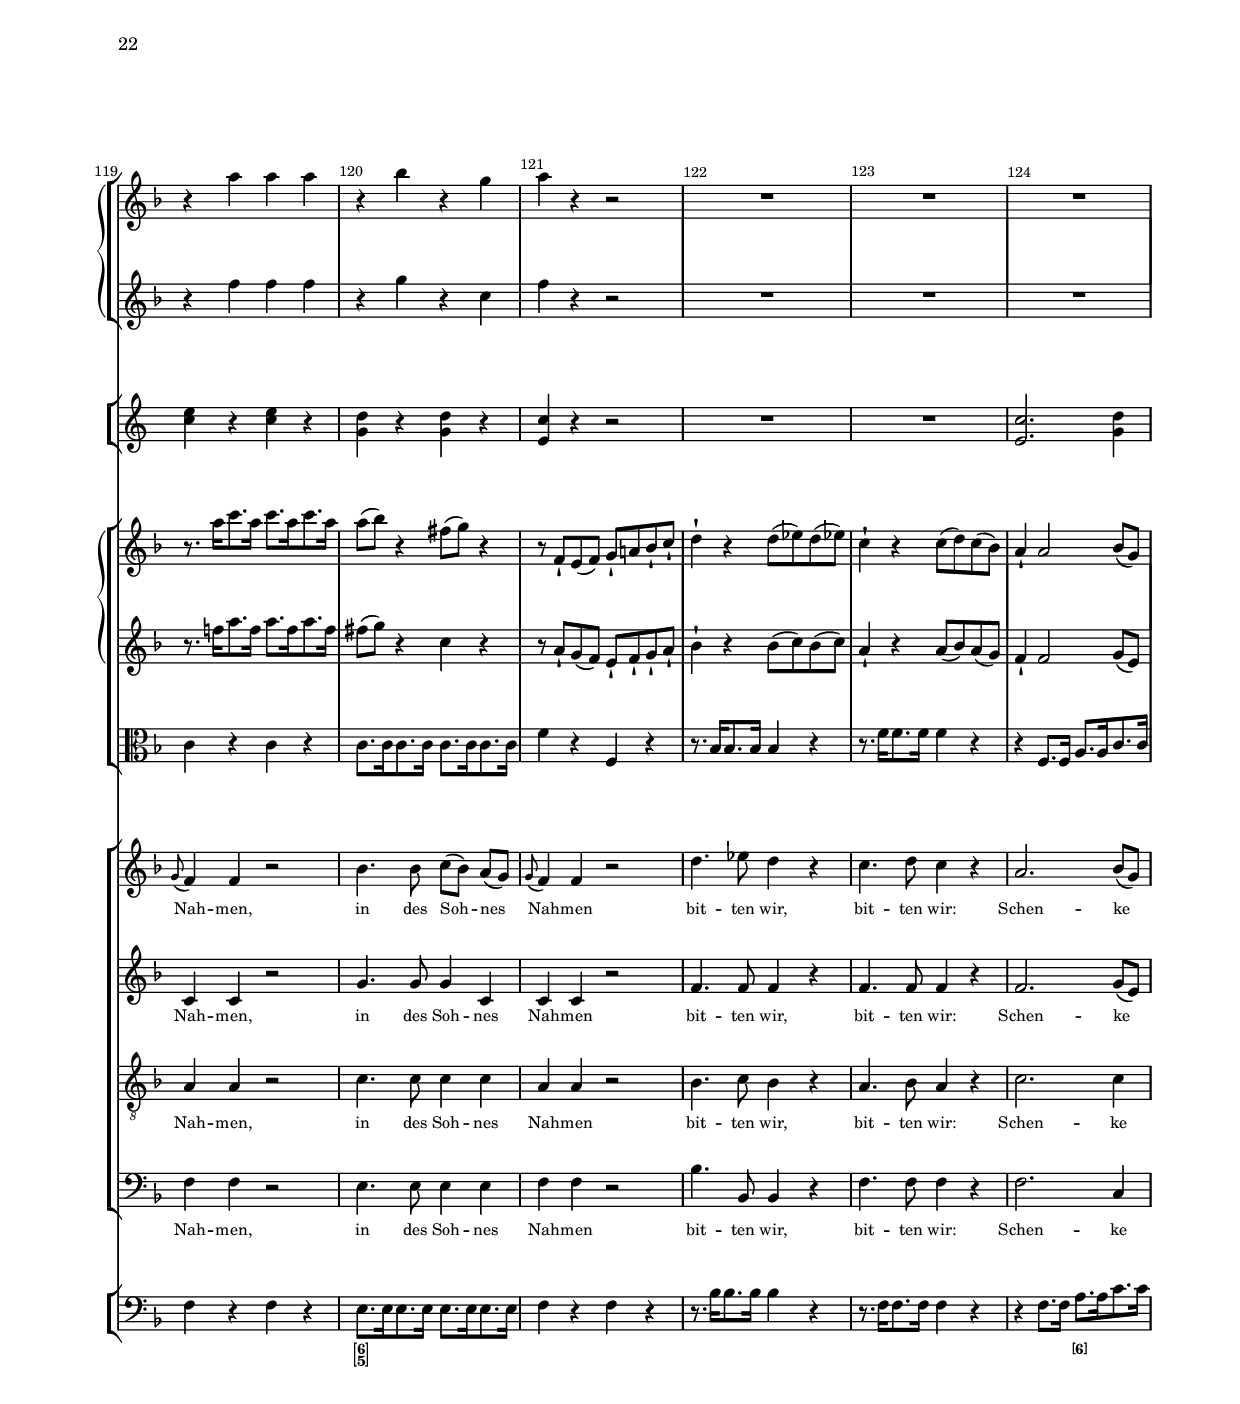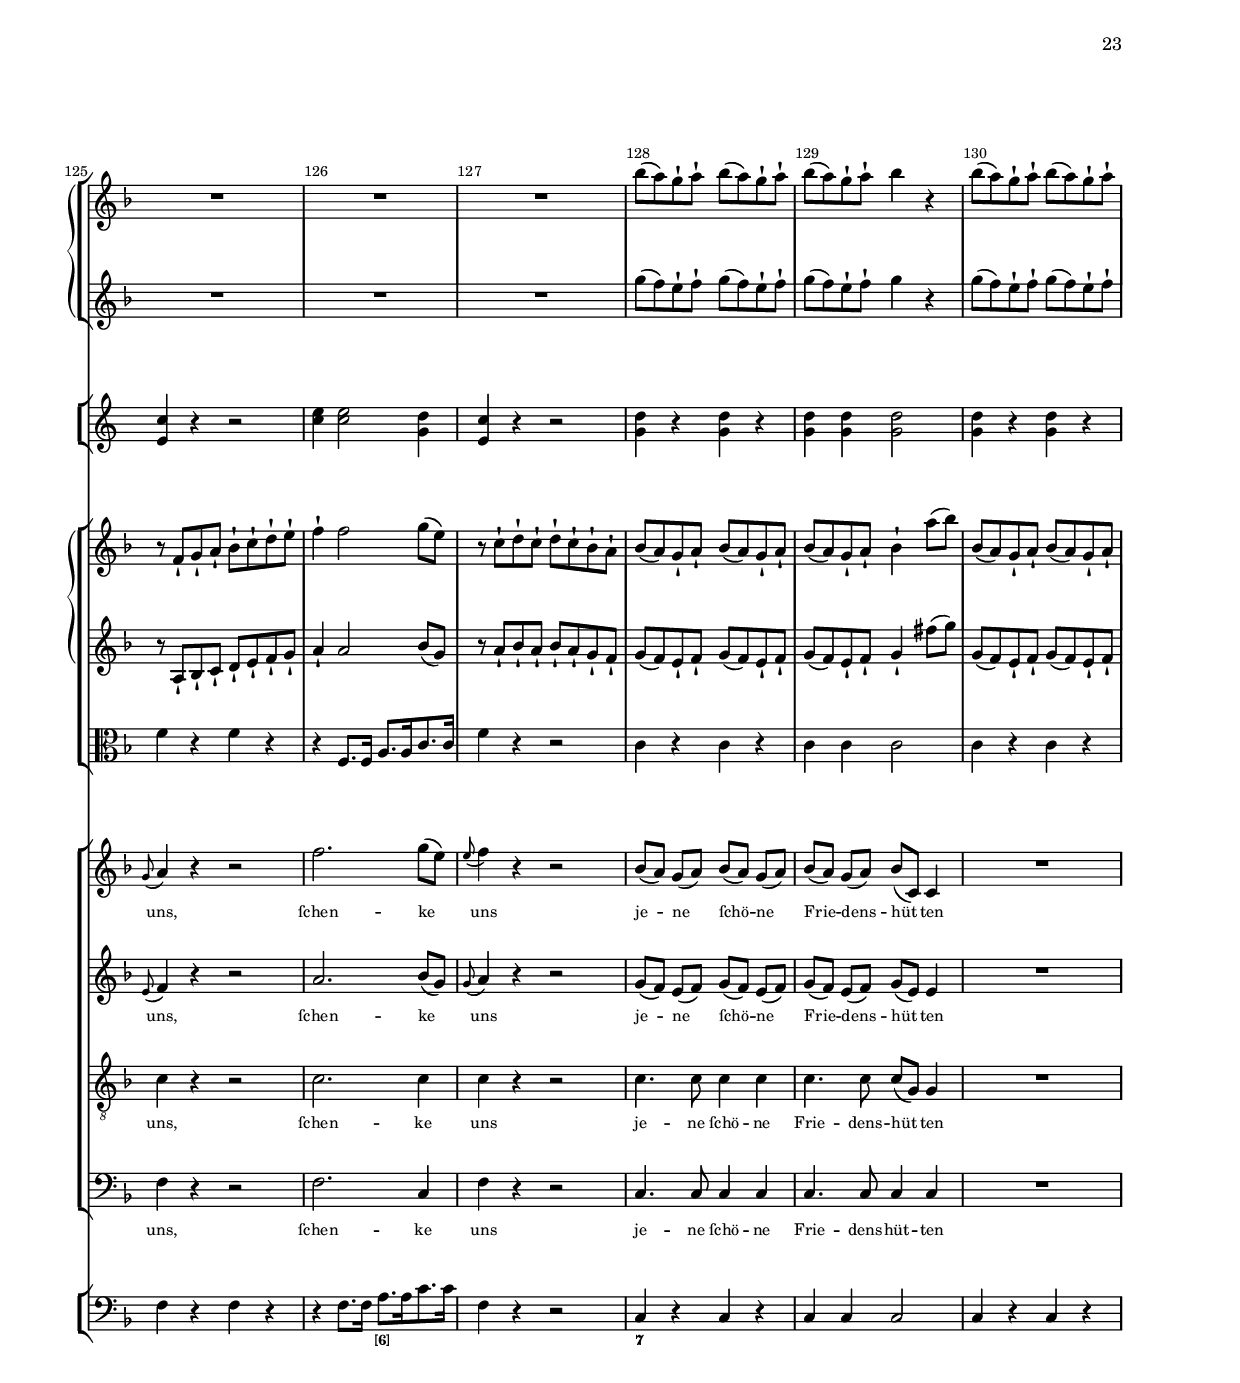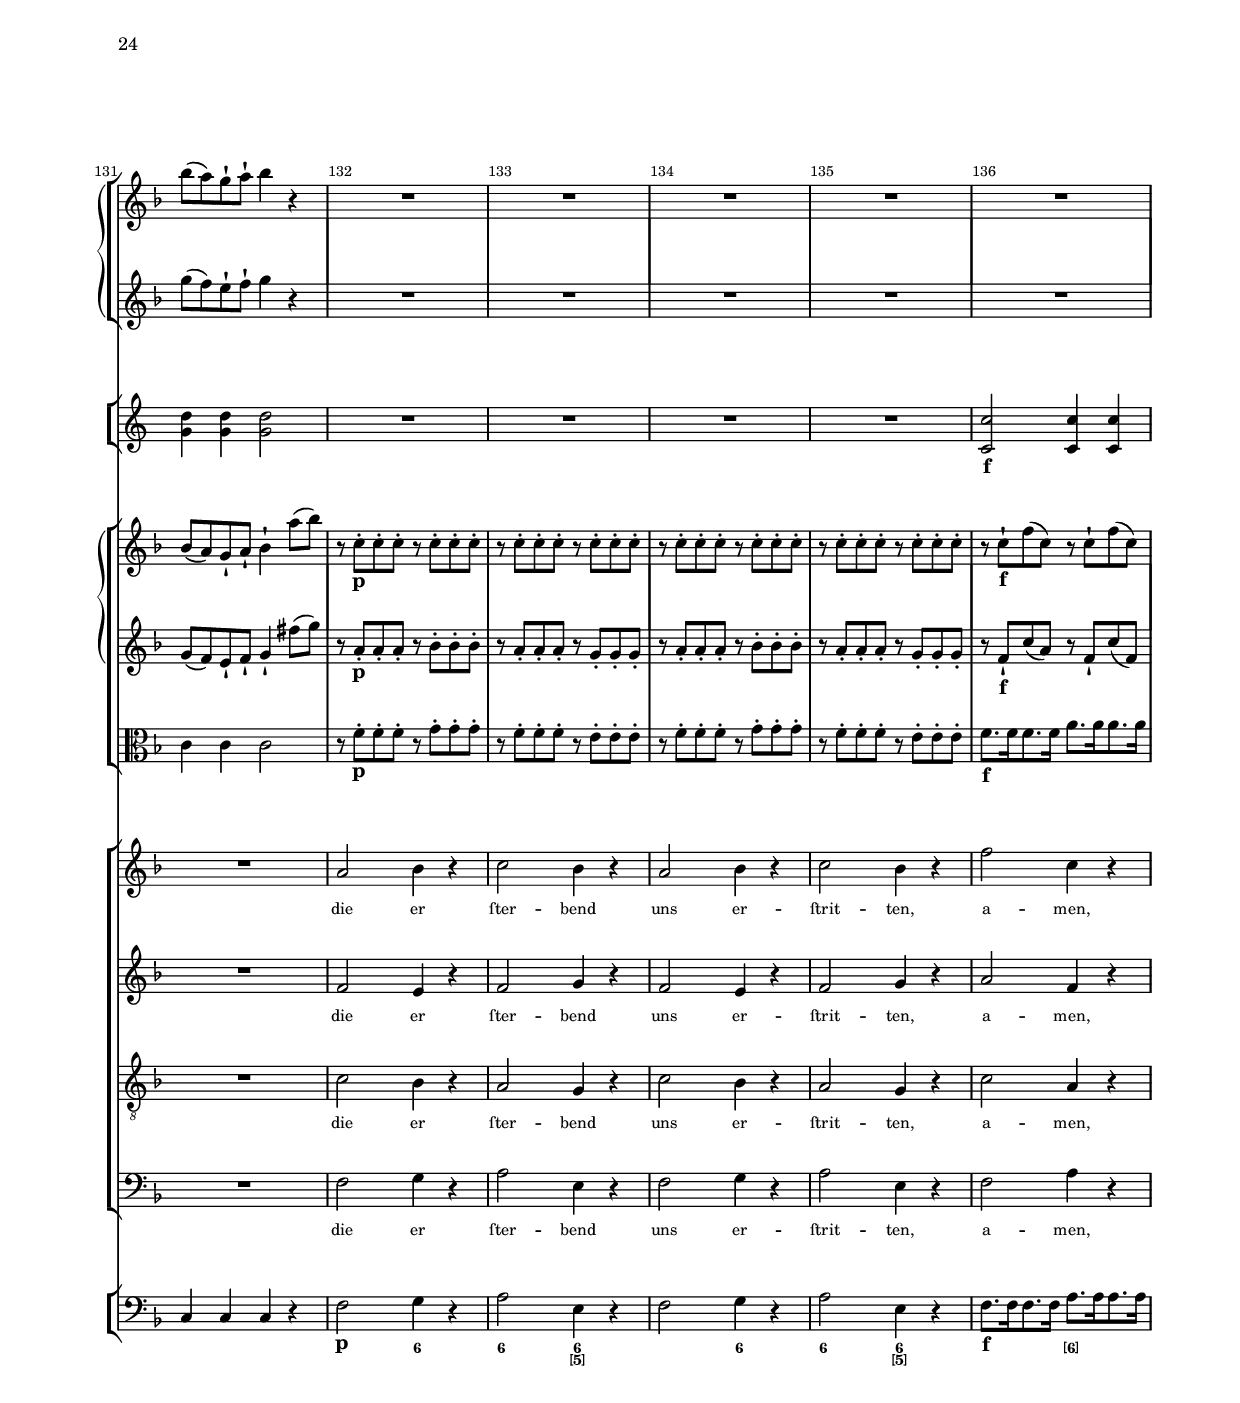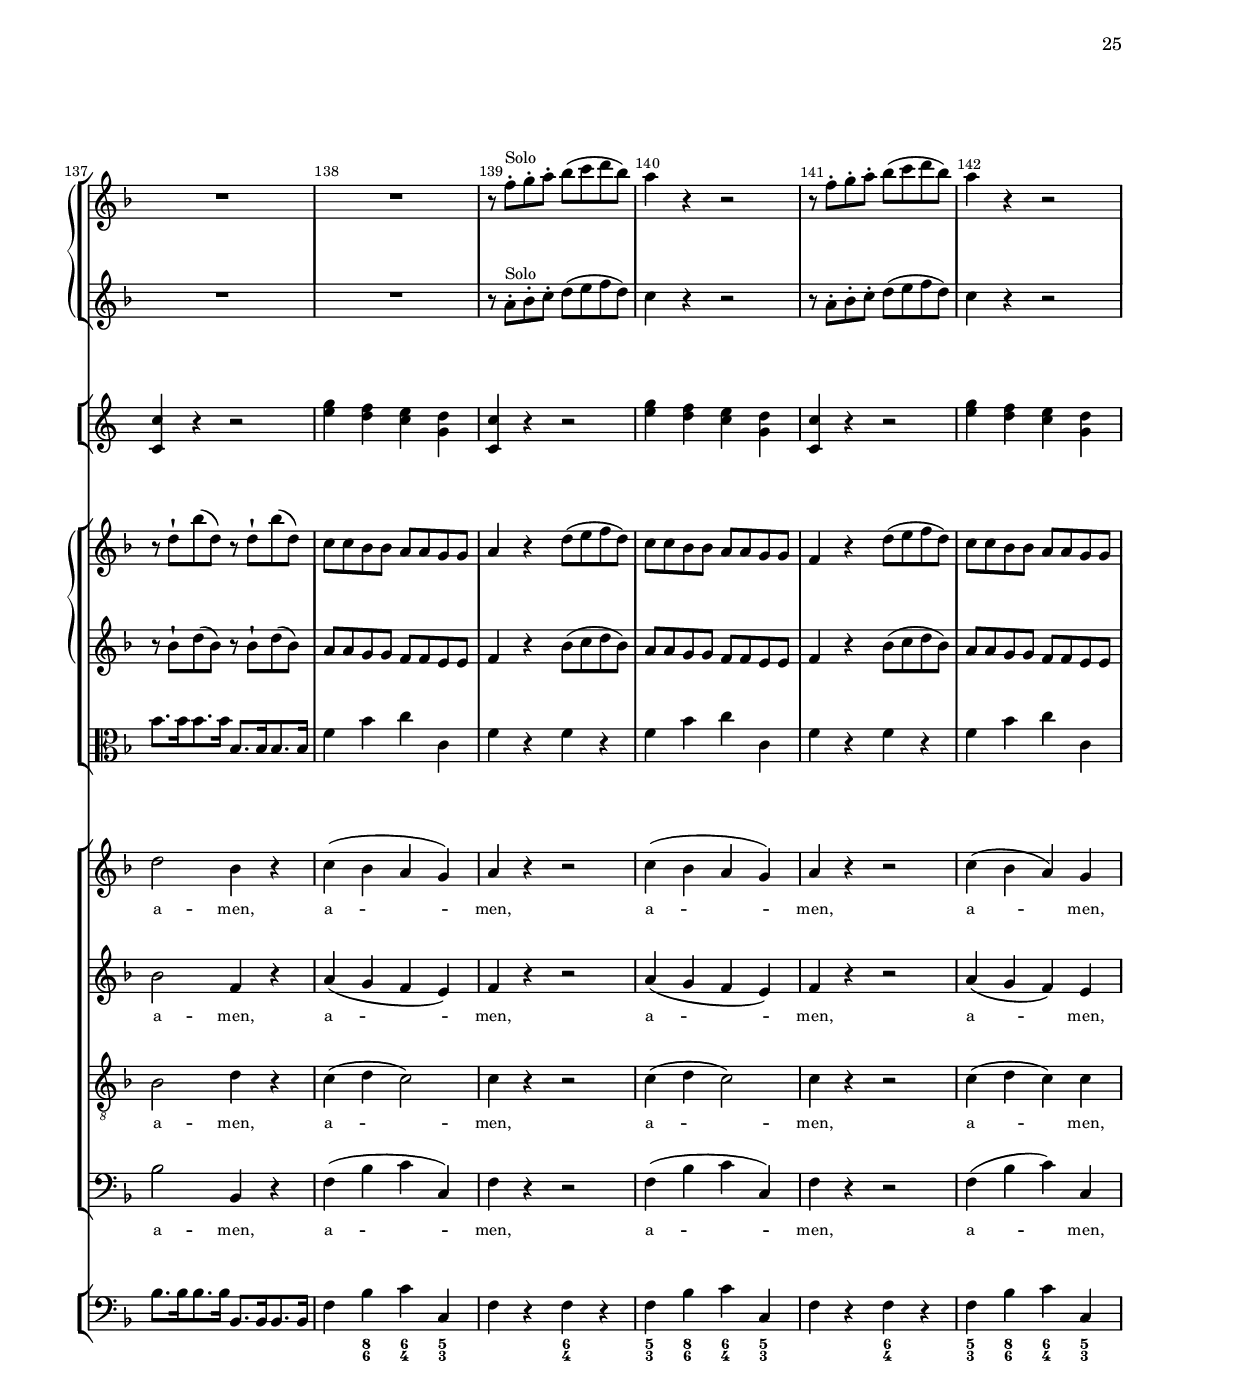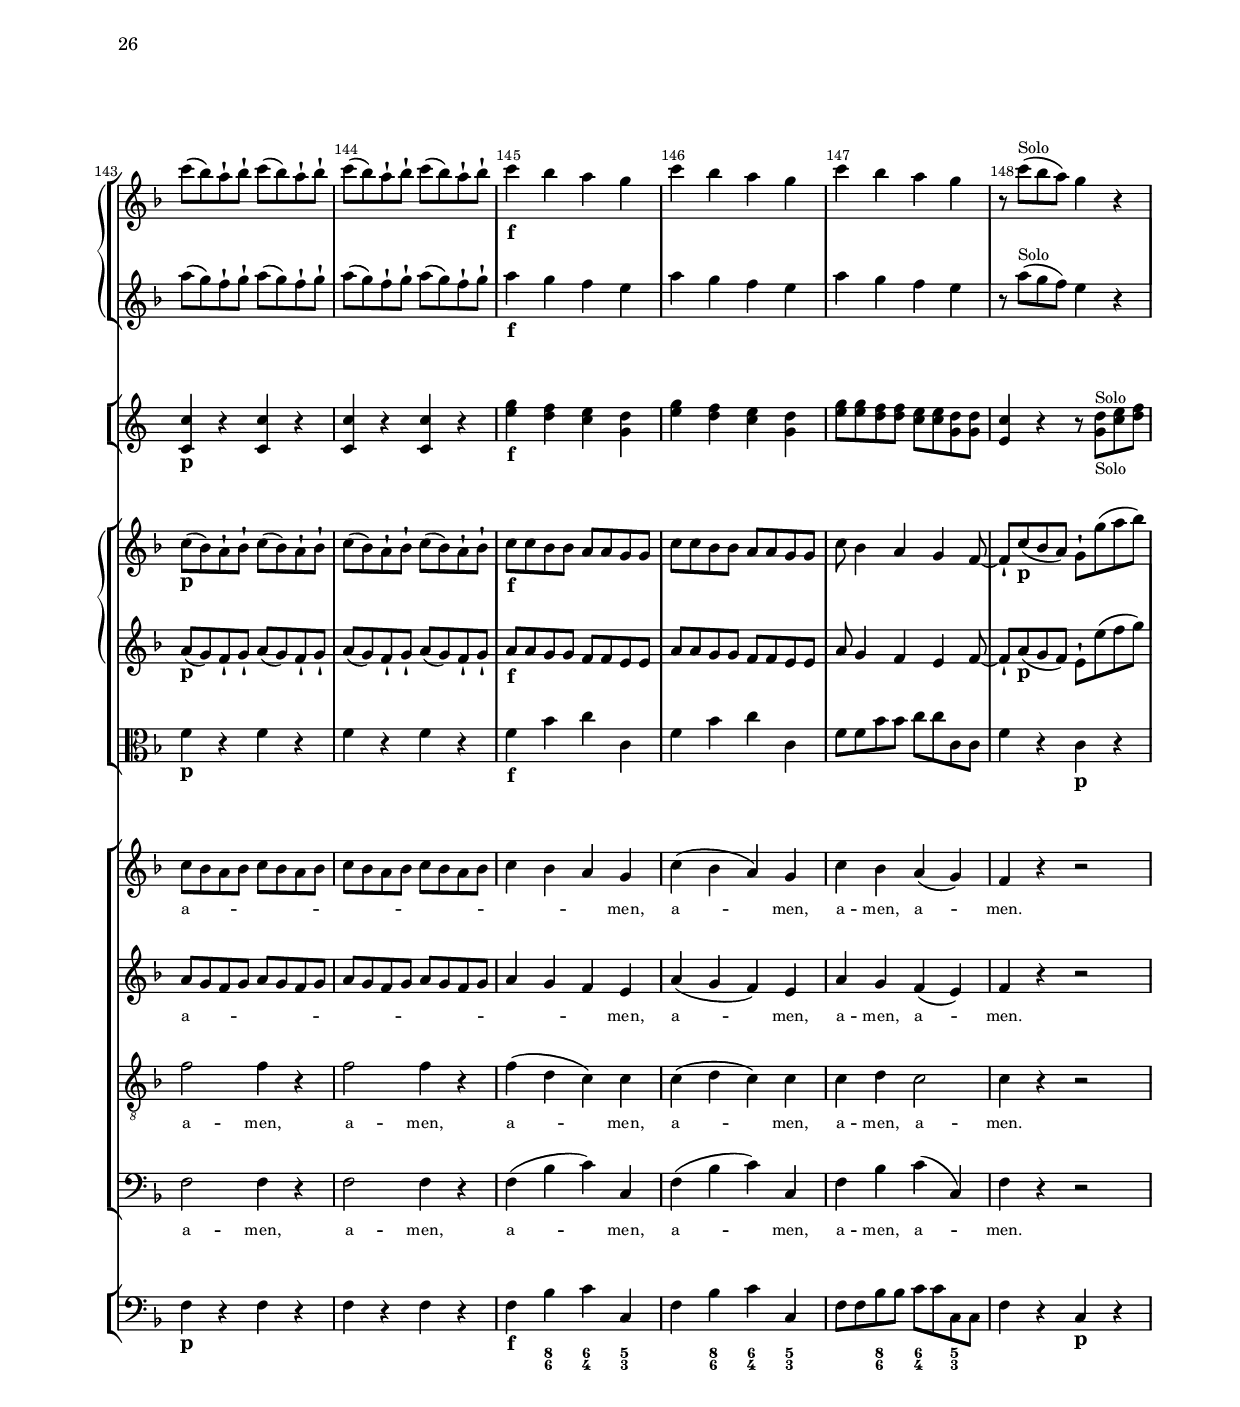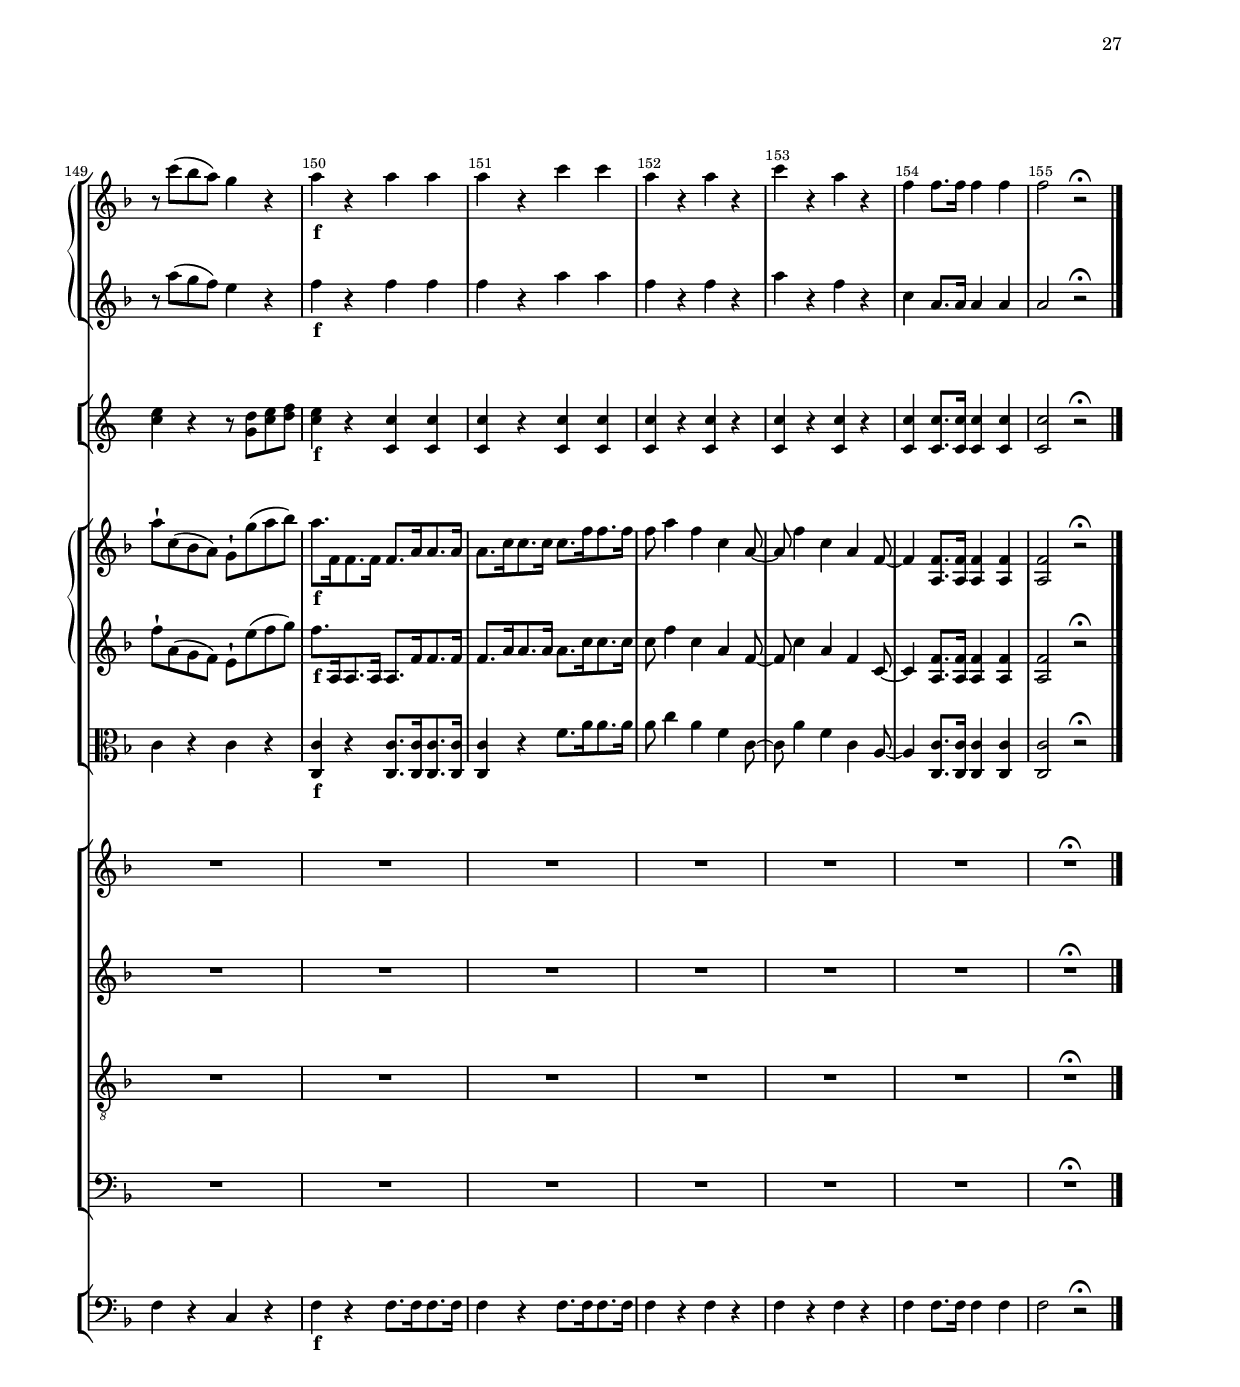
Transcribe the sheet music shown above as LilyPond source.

% (c) 2020 by Wolfgang Esser-Skala.
% This file is licensed under the Creative Commons Attribution-NonCommercial-ShareAlike 4.0 International License.
% To view a copy of this license, visit http://creativecommons.org/licenses/by-nc-sa/4.0/.

\version "2.18.0"

\include "../definitions.ly"

\paper {
	indent = 1\cm
	% #(define (page-post-process layout pages) (ly:create-ref-file layout pages))
}

#(set-global-staff-size 15.87)

\book {
	% \bookpart {
	% 	\header {
	% 		number = "1"
	% 		genre = "R E C I T A T I V O"
	% 		title = "Welch ein Anblikk?"
	% 	}
	% 	\paper {
	% 		system-system-spacing.basic-distance = #35
	% 		system-system-spacing.minimum-distance = #35
	% 		systems-per-page = #2
	% 	}
	% 	\tocLabelLong "welchein" "1" "Recitativo" "Welch ein Anblikk?"
	% 	\score {
	% 		<<
	% 			\new StaffGroup <<
	% 				\new GrandStaff \with { \smallGroupDistance } <<
	% 					\set GrandStaff.instrumentName = "vl"
	% 					\new Staff {
	% 						\set Staff.instrumentName = "1"
	% 						\WelchEinViolinoI
	% 					}
	% 					\new Staff {
	% 						\set Staff.instrumentName = "2"
	% 						\WelchEinViolinoII
	% 					}
	% 				>>
	% 				\new Staff {
	% 					\set Staff.instrumentName = "vla"
	% 					\WelchEinViola
	% 				}
	% 			>>
	% 			\new Staff {
	% 				\set Staff.instrumentName = "T"
	% 				\new Voice = "Tenore" { \dynamicUp \WelchEinTenoreNotes }
	% 			}
	% 			\new Lyrics \lyricsto Tenore \WelchEinTenoreLyrics
	% 			\new StaffGroup <<
	% 				\new Staff {
	% 					\set Staff.instrumentName = \markup { \center-column { "org" "b" } }
	% 					% \transpose c c,
	% 					\WelchEinOrgano
	% 				}
	% 			>>
	% 			\new FiguredBass { \WelchEinBassFigures }
	% 		>>
	% 		\layout { }
	% 		\midi { \tempo 4 = 50 }
	% 	}
	% }
	% \bookpart {
	% 	\header {
	% 		number = "2"
	% 		genre = "A R I A"
	% 		title = "Dich erblicken ohne Thräne"
	% 	}
	% 	\paper { systems-per-page = #2 }
	% 	\tocLabelLong "dicherblicken" "2" "Aria" "Dich erblicken ohne Thräne"
	% 	\score {
	% 		<<
	% 			\new StaffGroup <<
	% 				\new Staff <<
	% 					\set Staff.instrumentName = \markup \center-column { "fl" "1, 2" }
	% 					\set Staff.soloIIText = \markup \remark \medium "fl 2"
	% 					\partcombine \DichErblickenFlautoI \DichErblickenFlautoII
	% 				>>
	% 			>>
	% 			\new StaffGroup <<
	% 				\new GrandStaff \with { \smallGroupDistance } <<
	% 					\set GrandStaff.instrumentName = "vl"
	% 					\new Staff {
	% 						\set Staff.instrumentName = "1"
	% 						\DichErblickenViolinoI
	% 					}
	% 					\new Staff {
	% 						\set Staff.instrumentName = "2"
	% 						\DichErblickenViolinoII
	% 					}
	% 				>>
	% 				\new Staff {
	% 					\set Staff.instrumentName = "vla"
	% 					\DichErblickenViola
	% 				}
	% 			>>
	% 			\new Staff {
	% 				\set Staff.instrumentName = "T"
	% 				\new Voice = "Tenore" { \dynamicUp \DichErblickenTenoreNotes }
	% 			}
	% 			\new Lyrics \lyricsto Tenore \DichErblickenTenoreLyrics
	% 			\new StaffGroup <<
	% 				\new Staff {
	% 					\set Staff.instrumentName = \markup { \center-column { "org" "b" } }
	% 					% \transpose c c,
	% 					\DichErblickenOrgano
	% 				}
	% 			>>
	% 			\new FiguredBass { \DichErblickenBassFigures }
	% 		>>
	% 		\layout { }
	% 		\midi { \tempo 2 = 55 }
	% 	}
	% }
	% \bookpart {
	% 	\header {
	% 		number = "3"
	% 		genre = "C H O R U S"
	% 		title = "Ja, Herzens Thränen laß uns weinen"
	% 	}
	% 	\tocLabelLong "3" "jaherzens" "Chorus" "Ja, Herzens Thränen laß uns weinen"
	% 	\score {
	% 		<<
	% 			\new StaffGroup <<
	% 				\new GrandStaff <<
	% 					\set GrandStaff.instrumentName = "ob"
	% 					\new Staff {
	% 						\set Staff.instrumentName = "1"
	% 						\JaHerzensOboeI
	% 					}
	% 					\new Staff {
	% 						\set Staff.instrumentName = "2"
	% 						\JaHerzensOboeII
	% 					}
	% 				>>
	% 			>>
	% 			\new StaffGroup <<
	% 				\new Staff <<
	% 					\set Staff.instrumentName = \markup \center-column { "cor (Es)" "1, 2" }
	% 					% \transpose c es
	% 					\partcombine \JaHerzensCornoI \JaHerzensCornoII
	% 				>>
	% 			>>
	% 			\new StaffGroup <<
	% 				\new GrandStaff \with { \smallGroupDistance } <<
	% 					\set GrandStaff.instrumentName = "vl"
	% 					\new Staff {
	% 						\set Staff.instrumentName = "1"
	% 						\JaHerzensViolinoI
	% 					}
	% 					\new Staff {
	% 						\set Staff.instrumentName = "2"
	% 						\JaHerzensViolinoII
	% 					}
	% 				>>
	% 				\new Staff {
	% 					\set Staff.instrumentName = "vla"
	% 					\JaHerzensViola
	% 				}
	% 			>>
	% 			\new ChoirStaff <<
	% 				\new Staff {
	% 					\set Staff.instrumentName = "S"
	% 					\new Voice = "Soprano" { \dynamicUp \JaHerzensSopranoNotes }
	% 				}
	% 				\new Lyrics \lyricsto Soprano \JaHerzensSopranoLyrics
	%
	% 				\new Staff {
	% 					\set Staff.instrumentName = "A"
	% 					\new Voice = "Alto" { \dynamicUp \JaHerzensAltoNotes }
	% 				}
	% 				\new Lyrics \lyricsto Alto \JaHerzensAltoLyrics
	%
	% 				\new Staff {
	% 					\set Staff.instrumentName = "T"
	% 					\new Voice = "Tenore" { \dynamicUp \JaHerzensTenoreNotes }
	% 				}
	% 				\new Lyrics \lyricsto Tenore \JaHerzensTenoreLyrics
	%
	% 				\new Staff {
	% 					\set Staff.instrumentName = "B"
	% 					\new Voice = "Basso" { \dynamicUp \JaHerzensBassoNotes }
	% 				}
	% 				\new Lyrics \lyricsto Basso \JaHerzensBassoLyrics
	% 			>>
	% 			\new StaffGroup <<
	% 				\new Staff {
	% 					\set Staff.instrumentName = \markup { \center-column { "org" "b" } }
	% 					% \transpose c c,
	% 					\JaHerzensOrgano
	% 				}
	% 			>>
	% 			\new FiguredBass { \JaHerzensBassFigures }
	% 		>>
	% 		\layout { }
	% 		\midi { \tempo 4 = 80 }
	% 	}
	% }
	% \bookpart {
	% 	\header {
	% 		number = "4"
	% 		genre = "A R I A"
	% 		title = "Für die Laſter ſeiner Kinder"
	% 	}
	% 	\paper { systems-per-page = #2 }
	% 	\tocLabelLong "4" "fuerdie" "Aria" "Für die Laster seiner Kinder"
	% 	\score {
	% 		<<
	% 			\new StaffGroup \with { \smallGroupDistance } <<
	% 				\new Staff <<
	% 					\set Staff.instrumentName = \markup \center-column { "ob" "1, 2" }
	% 					\partcombine \FuerDieOboeI \FuerDieOboeII
	% 				>>
	% 			>>
	% 			\new StaffGroup \with { \smallGroupDistance } <<
	% 				\new Staff <<
	% 					\set Staff.instrumentName = \markup \center-column { "cor (Es)" "1, 2" }
	% 					% \transpose c es
	% 					\partcombine \FuerDieCornoI \FuerDieCornoII
	% 				>>
	% 			>>
	% 			\new StaffGroup \with { \smallGroupDistance } <<
	% 				\new GrandStaff \with { \smallGroupDistance } <<
	% 					\set GrandStaff.instrumentName = "vl"
	% 					\new Staff {
	% 						\set Staff.instrumentName = "1"
	% 						\FuerDieViolinoI
	% 					}
	% 					\new Staff {
	% 						\set Staff.instrumentName = "2"
	% 						\FuerDieViolinoII
	% 					}
	% 				>>
	% 				\new Staff {
	% 					\set Staff.instrumentName = "vla"
	% 					\FuerDieViola
	% 				}
	% 			>>
	% 			\new Staff {
	% 				\set Staff.instrumentName = "B"
	% 				\new Voice = "Basso" { \dynamicUp \FuerDieBassoNotes }
	% 			}
	% 			\new Lyrics \lyricsto Basso \FuerDieBassoLyrics
	% 			\new StaffGroup <<
	% 				\new Staff {
	% 					\set Staff.instrumentName = \markup { \center-column { "org" "b" } }
	% 					% \transpose c c,
	% 					\FuerDieOrgano
	% 				}
	% 			>>
	% 			\new FiguredBass { \FuerDieBassFigures }
	% 		>>
	% 		\layout { }
	% 		\midi { \tempo 4 = 140 }
	% 	}
	% }
	% \bookpart {
	% 	\header {
	% 		number = "5"
	% 		genre = "A R I O S O"
	% 		title = "Verlassen!"
	% 	}
	% 	\paper {
	% 		system-system-spacing.basic-distance = #35
	% 		system-system-spacing.minimum-distance = #35
	% 		systems-per-page = #2
	% 	}
	% 	\tocLabelLong "5" "verlassen" "Arioso" "Verlassen!"
	% 	\score {
	% 		<<
	% 			\new StaffGroup <<
	% 				\new GrandStaff \with { \smallGroupDistance } <<
	% 					\set GrandStaff.instrumentName = "vl"
	% 					\new Staff {
	% 						\set Staff.instrumentName = "1"
	% 						\VerlassenViolinoI
	% 					}
	% 					\new Staff {
	% 						\set Staff.instrumentName = "2"
	% 						\VerlassenViolinoII
	% 					}
	% 				>>
	% 				\new Staff {
	% 					\set Staff.instrumentName = "vla"
	% 					\VerlassenViola
	% 				}
	% 			>>
	% 			\new Staff {
	% 				\set Staff.instrumentName = "T"
	% 				\new Voice = "Tenore" { \dynamicUp \VerlassenTenoreNotes }
	% 			}
	% 			\new Lyrics \lyricsto Tenore \VerlassenTenoreLyrics
	% 			\new StaffGroup <<
	% 				\new Staff {
	% 					\set Staff.instrumentName = \markup { \center-column { "org" "b" } }
	% 					% \transpose c c,
	% 					\VerlassenOrgano
	% 				}
	% 			>>
	% 			\new FiguredBass { \VerlassenBassFigures }
	% 		>>
	% 		\layout { }
	% 		\midi { \tempo 4 = 60 }
	% 	}
	% }
	% \bookpart {
	% 	\header {
	% 		number = "6"
	% 		genre = "D U E T T O"
	% 		title = "Wenn einſt mein lezter Kampf beginnet"
	% 	}
	% 	\paper {
	% 		system-system-spacing.basic-distance = #17
	% 		system-system-spacing.minimum-distance = #17
	% 		systems-per-page = #2
	% 	}
	% 	\tocLabelLong "6" "wenneinst" "Duetto" "Wenn einst mein lezter Kampf beginnet"
	% 	\score {
	% 		<<
	% 			\new StaffGroup \with { \smallGroupDistance } <<
	% 				\new Staff <<
	% 					\set Staff.instrumentName = \markup \center-column { "fl" "1, 2" }
	% 					\partcombine \WennEinstFlautoI \WennEinstFlautoII
	% 				>>
	% 			>>
	% 			\new StaffGroup \with { \smallGroupDistance } <<
	% 				\new GrandStaff \with { \smallGroupDistance } <<
	% 					\set GrandStaff.instrumentName = "vl"
	% 					\new Staff {
	% 						\set Staff.instrumentName = "1"
	% 						\WennEinstViolinoI
	% 					}
	% 					\new Staff {
	% 						\set Staff.instrumentName = "2"
	% 						\WennEinstViolinoII
	% 					}
	% 				>>
	% 				\new Staff <<
	% 					\set Staff.instrumentName = \markup \center-column { "vla" "1, 2" }
	% 					\partcombine \WennEinstViolaI \WennEinstViolaII
	% 				>>
	% 			>>
	% 			\new ChoirStaff <<
	% 				\new Staff {
	% 					\set Staff.instrumentName = "S"
	% 					\new Voice = "Soprano" { \dynamicUp \WennEinstSopranoNotes }
	% 				}
	% 				\new Lyrics \lyricsto Soprano \WennEinstSopranoLyrics
	% 				\new Staff {
	% 					\set Staff.instrumentName = "A"
	% 					\new Voice = "Alto" { \dynamicUp \WennEinstAltoNotes }
	% 				}
	% 				\new Lyrics \lyricsto Alto \WennEinstAltoLyrics
	% 			>>
	% 			\new StaffGroup <<
	% 				\new Staff {
	% 					\set Staff.instrumentName = \markup { \center-column { "org" "b" } }
	% 					% \transpose c c,
	% 					\WennEinstOrgano
	% 				}
	% 			>>
	% 			\new FiguredBass { \WennEinstBassFigures }
	% 		>>
	% 		\layout { }
	% 		\midi { \tempo 4 = 80 }
	% 	}
	% }
	% \bookpart {
	% 	\header {
	% 		number = "7"
	% 		genre = "A R I A"
	% 		title = "Gerne, Mutter, will ich leiden"
	% 	}
	% 	\paper {
	% 		system-system-spacing.basic-distance = #35
	% 		system-system-spacing.minimum-distance = #35
	% 		systems-per-page = #2
	% 	}
	% 	\tocLabelLong "7" "gernemutter" "Aria" "Gerne, Mutter, will ich leiden"
	% 	\score {
	% 		<<
	% 			\new StaffGroup <<
	% 				\new GrandStaff \with { \smallGroupDistance } <<
	% 					\set GrandStaff.instrumentName = "vl"
	% 					\new Staff {
	% 						\set Staff.instrumentName = "1"
	% 						\GerneMutterViolinoI
	% 					}
	% 					\new Staff {
	% 						\set Staff.instrumentName = "2"
	% 						\GerneMutterViolinoII
	% 					}
	% 				>>
	% 				\new Staff {
	% 					\set Staff.instrumentName = "vla"
	% 					\GerneMutterViola
	% 				}
	% 			>>
	% 			\new Staff {
	% 				\set Staff.instrumentName = "T"
	% 				\new Voice = "Tenore" { \dynamicUp \GerneMutterTenoreNotes }
	% 			}
	% 			\new Lyrics \lyricsto Tenore \GerneMutterTenoreLyrics
	% 			\new StaffGroup <<
	% 				\new Staff {
	% 					\set Staff.instrumentName = \markup { \center-column { "org" "b" } }
	% 					% \transpose c c,
	% 					\GerneMutterOrgano
	% 				}
	% 			>>
	% 			\new FiguredBass { \GerneMutterBassFigures }
	% 		>>
	% 		\layout { }
	% 		\midi { \tempo 4 = 60 }
	% 	}
	% }
	% \bookpart {
	% 	\header {
	% 		number = "8"
	% 		genre = "C H O R U S"
	% 		title = "Wir wollen leiden wie der Mittler"
	% 	}
	% 	\tocLabelLong "8" "wirwollen" "Chorus" "Wir wollen leiden wie der Mittler"
	% 	\score {
	% 		<<
	% 			\new StaffGroup <<
	% 				\new GrandStaff <<
	% 					\set GrandStaff.instrumentName = "fl"
	% 					\new Staff {
	% 						\set Staff.instrumentName = "1"
	% 						\WirWollenFlautoI
	% 					}
	% 					\new Staff {
	% 						\set Staff.instrumentName = "2"
	% 						\WirWollenFlautoII
	% 					}
	% 				>>
	% 			>>
	% 			\new StaffGroup <<
	% 				\new Staff <<
	% 					\set Staff.instrumentName = \markup \center-column { "cor (D)" "1, 2" }
	% 					% \transpose c d
	% 					\partcombine \WirWollenCornoI \WirWollenCornoII
	% 				>>
	% 			>>
	% 			\new StaffGroup <<
	% 				\new GrandStaff \with { \smallGroupDistance } <<
	% 					\set GrandStaff.instrumentName = "vl"
	% 					\new Staff {
	% 						\set Staff.instrumentName = "1"
	% 						\WirWollenViolinoI
	% 					}
	% 					\new Staff {
	% 						\set Staff.instrumentName = "2"
	% 						\WirWollenViolinoII
	% 					}
	% 				>>
	% 				\new Staff {
	% 					\set Staff.instrumentName = "vla"
	% 					\WirWollenViola
	% 				}
	% 			>>
	% 			\new ChoirStaff <<
	% 				\new Staff {
	% 					\set Staff.instrumentName = "S"
	% 					\new Voice = "Soprano" { \dynamicUp \WirWollenSopranoNotes }
	% 				}
	% 				\new Lyrics \lyricsto Soprano \WirWollenSopranoLyrics
	%
	% 				\new Staff {
	% 					\set Staff.instrumentName = "A"
	% 					\new Voice = "Alto" { \dynamicUp \WirWollenAltoNotes }
	% 				}
	% 				\new Lyrics \lyricsto Alto \WirWollenAltoLyrics
	%
	% 				\new Staff {
	% 					\set Staff.instrumentName = "T"
	% 					\new Voice = "Tenore" { \dynamicUp \WirWollenTenoreNotes }
	% 				}
	% 				\new Lyrics \lyricsto Tenore \WirWollenTenoreLyrics
	%
	% 				\new Staff {
	% 					\set Staff.instrumentName = "B"
	% 					\new Voice = "Basso" { \dynamicUp \WirWollenBassoNotes }
	% 				}
	% 				\new Lyrics \lyricsto Basso \WirWollenBassoLyrics
	% 			>>
	% 			\new StaffGroup <<
	% 				\new Staff {
	% 					\set Staff.instrumentName = \markup { \center-column { "org" "b" } }
	% 					% \transpose c c,
	% 					\WirWollenOrgano
	% 				}
	% 			>>
	% 			\new FiguredBass { \WirWollenBassFigures }
	% 		>>
	% 		\layout { }
	% 		\midi { \tempo 4 = 90 }
	% 	}
	% }
	% \bookpart {
	% 	\header {
	% 		number = "9"
	% 		genre = "A R I A"
	% 		title = "O Mutter aller reinen Liebe"
	% 	}
	% 	\paper {
	% 		system-system-spacing.basic-distance = #35
	% 		system-system-spacing.minimum-distance = #35
	% 		systems-per-page = #2
	% 	}
	% 	\tocLabelLong "9" "omutter" "Aria" "O Mutter aller reinen Liebe"
	% 	\score {
	% 		<<
	% 			\new StaffGroup <<
	% 				\new GrandStaff \with { \smallGroupDistance } <<
	% 					\set GrandStaff.instrumentName = "vl"
	% 					\new Staff {
	% 						\set Staff.instrumentName = "1"
	% 						\OMutterViolinoI
	% 					}
	% 					\new Staff {
	% 						\set Staff.instrumentName = "2"
	% 						\OMutterViolinoII
	% 					}
	% 				>>
	% 				\new Staff {
	% 					\set Staff.instrumentName = \markup \center-column { "vla" "1, 2" }
	% 					\partcombine \OMutterViolaI \OMutterViolaII
	% 				}
	% 			>>
	% 			\new Staff {
	% 				\set Staff.instrumentName = "A"
	% 				\new Voice = "Alto" { \dynamicUp \OMutterAltoNotes }
	% 			}
	% 			\new Lyrics \lyricsto Alto \OMutterAltoLyrics
	% 			\new StaffGroup <<
	% 				\new Staff {
	% 					\set Staff.instrumentName = \markup { \center-column { "org" "b" } }
	% 					% \transpose c c,
	% 					\OMutterOrgano
	% 				}
	% 			>>
	% 			\new FiguredBass { \OMutterBassFigures }
	% 		>>
	% 		\layout { }
	% 		\midi { \tempo 4 = 75 }
	% 	}
	% }
	% \bookpart {
	% 	\header {
	% 		number = "10"
	% 		genre = "A R I A"
	% 		title = "Und wenn einſt am großen Tage"
	% 	}
	% 	\paper { systems-per-page = #2 }
	% 	\tocLabelLong "10" "undwenn" "Aria" "Und wenn einst am großen Tage"
	% 	\score {
	% 		<<
	% 			\new StaffGroup \with { \smallGroupDistance } <<
	% 				\new Staff <<
	% 					\set Staff.instrumentName = \markup \center-column { "ob" "1, 2" }
	% 					\partcombine \UndWannOboeI \UndWannOboeII
	% 				>>
	% 			>>
	% 			\new StaffGroup \with { \smallGroupDistance } <<
	% 				\new Staff <<
	% 					\set Staff.instrumentName = \markup \center-column { "clno (D)" "1, 2" }
	% 					% \transpose c d
	% 					\partcombine \UndWannClarinoI \UndWannClarinoII
	% 				>>
	% 			>>
	% 			\new StaffGroup \with { \smallGroupDistance } <<
	% 				\new GrandStaff \with { \smallGroupDistance } <<
	% 					\set GrandStaff.instrumentName = "vl"
	% 					\new Staff {
	% 						\set Staff.instrumentName = "1"
	% 						\UndWannViolinoI
	% 					}
	% 					\new Staff {
	% 						\set Staff.instrumentName = "2"
	% 						\UndWannViolinoII
	% 					}
	% 				>>
	% 				\new Staff {
	% 					\set Staff.instrumentName = "vla"
	% 					\UndWannViola
	% 				}
	% 			>>
	% 			\new Staff {
	% 				\set Staff.instrumentName = "B"
	% 				\new Voice = "Basso" { \dynamicUp \UndWannBassoNotes }
	% 			}
	% 			\new Lyrics \lyricsto Basso \UndWannBassoLyrics
	% 			\new StaffGroup <<
	% 				\new Staff {
	% 					\set Staff.instrumentName = \markup { \center-column { "org" "b" } }
	% 					% \transpose c c,
	% 					\UndWannOrgano
	% 				}
	% 			>>
	% 			\new FiguredBass { \UndWannBassFigures }
	% 		>>
	% 		\layout { }
	% 		\midi { \tempo 4 = 140 }
	% 	}
	% }
	% \bookpart {
	% 	\header {
	% 		number = "11"
	% 		genre = "C A V A T I N A"
	% 		title = "Wenn einſt am Erndtetage"
	% 	}
	% 	\paper { systems-per-page = #2 }
	% 	\tocLabelLong "wennernte" "11" "Cavatina" "Wenn einst am Erndtetage"
	% 	\score {
	% 		<<
	% 			\new StaffGroup <<
	% 				\new Staff <<
	% 					\set Staff.instrumentName = \markup \center-column { "fl" "1, 2" }
	% 					\partcombine \WennErnteFlautoI \WennErnteFlautoII
	% 				>>
	% 			>>
	% 			\new StaffGroup <<
	% 				\new GrandStaff \with { \smallGroupDistance } <<
	% 					\set GrandStaff.instrumentName = "vl"
	% 					\new Staff {
	% 						\set Staff.instrumentName = "1"
	% 						\WennErnteViolinoI
	% 					}
	% 					\new Staff {
	% 						\set Staff.instrumentName = "2"
	% 						\WennErnteViolinoII
	% 					}
	% 				>>
	% 				\new Staff {
	% 					\set Staff.instrumentName = "vla"
	% 					\WennErnteViola
	% 				}
	% 			>>
	% 			\new Staff {
	% 				\set Staff.instrumentName = "S"
	% 				\new Voice = "Soprano" { \dynamicUp \WennErnteSopranoNotes }
	% 			}
	% 			\new Lyrics \lyricsto Soprano \WennErnteSopranoLyrics
	% 			\new StaffGroup <<
	% 				\new Staff {
	% 					\set Staff.instrumentName = \markup { \center-column { "org" "b" } }
	% 					% \transpose c c,
	% 					\WennErnteOrgano
	% 				}
	% 			>>
	% 			\new FiguredBass { \WennErnteBassFigures }
	% 		>>
	% 		\layout { }
	% 		\midi { \tempo 4 = 70 }
	% 	}
	% }
	\bookpart {
		\header {
			number = "12"
			genre = "C H O R U S"
			title = "Vater, in des Sohnes Nahmen bitten wir"
		}
		\tocLabelLong "12" "vater" "Chorus" "Vater, in des Sohnes Nahmen bitten wir"
		\score {
			<<
				\new StaffGroup <<
					\new GrandStaff <<
						\set GrandStaff.instrumentName = "ob"
						\new Staff {
							\set Staff.instrumentName = "1"
							\VaterOboeI
						}
						\new Staff {
							\set Staff.instrumentName = "2"
							\VaterOboeII
						}
					>>
				>>
				\new StaffGroup <<
					\new Staff <<
						\set Staff.instrumentName = \markup \center-column { "cor (F)" "1, 2" }
						% \transpose c f,
						\partcombine \VaterCornoI \VaterCornoII
					>>
				>>
				\new StaffGroup <<
					\new GrandStaff \with { \smallGroupDistance } <<
						\set GrandStaff.instrumentName = "vl"
						\new Staff {
							\set Staff.instrumentName = "1"
							\VaterViolinoI
						}
						\new Staff {
							\set Staff.instrumentName = "2"
							\VaterViolinoII
						}
					>>
					\new Staff {
						\set Staff.instrumentName = "vla"
						\VaterViola
					}
				>>
				\new ChoirStaff <<
					\new Staff {
						\set Staff.instrumentName = "S"
						\new Voice = "Soprano" { \dynamicUp \VaterSopranoNotes }
					}
					\new Lyrics \lyricsto Soprano \VaterSopranoLyrics

					\new Staff {
						\set Staff.instrumentName = "A"
						\new Voice = "Alto" { \dynamicUp \VaterAltoNotes }
					}
					\new Lyrics \lyricsto Alto \VaterAltoLyrics

					\new Staff {
						\set Staff.instrumentName = "T"
						\new Voice = "Tenore" { \dynamicUp \VaterTenoreNotes }
					}
					\new Lyrics \lyricsto Tenore \VaterTenoreLyrics

					\new Staff {
						\set Staff.instrumentName = "B"
						\new Voice = "Basso" { \dynamicUp \VaterBassoNotes }
					}
					\new Lyrics \lyricsto Basso \VaterBassoLyrics
				>>
				\new StaffGroup <<
					\new Staff {
						\set Staff.instrumentName = \markup { \center-column { "org" "b" } }
						% \transpose c c,
						\VaterOrgano
					}
				>>
				\new FiguredBass { \VaterBassFigures }
			>>
			\layout { }
			\midi { \tempo 2 = 60 }
		}
	}
}
